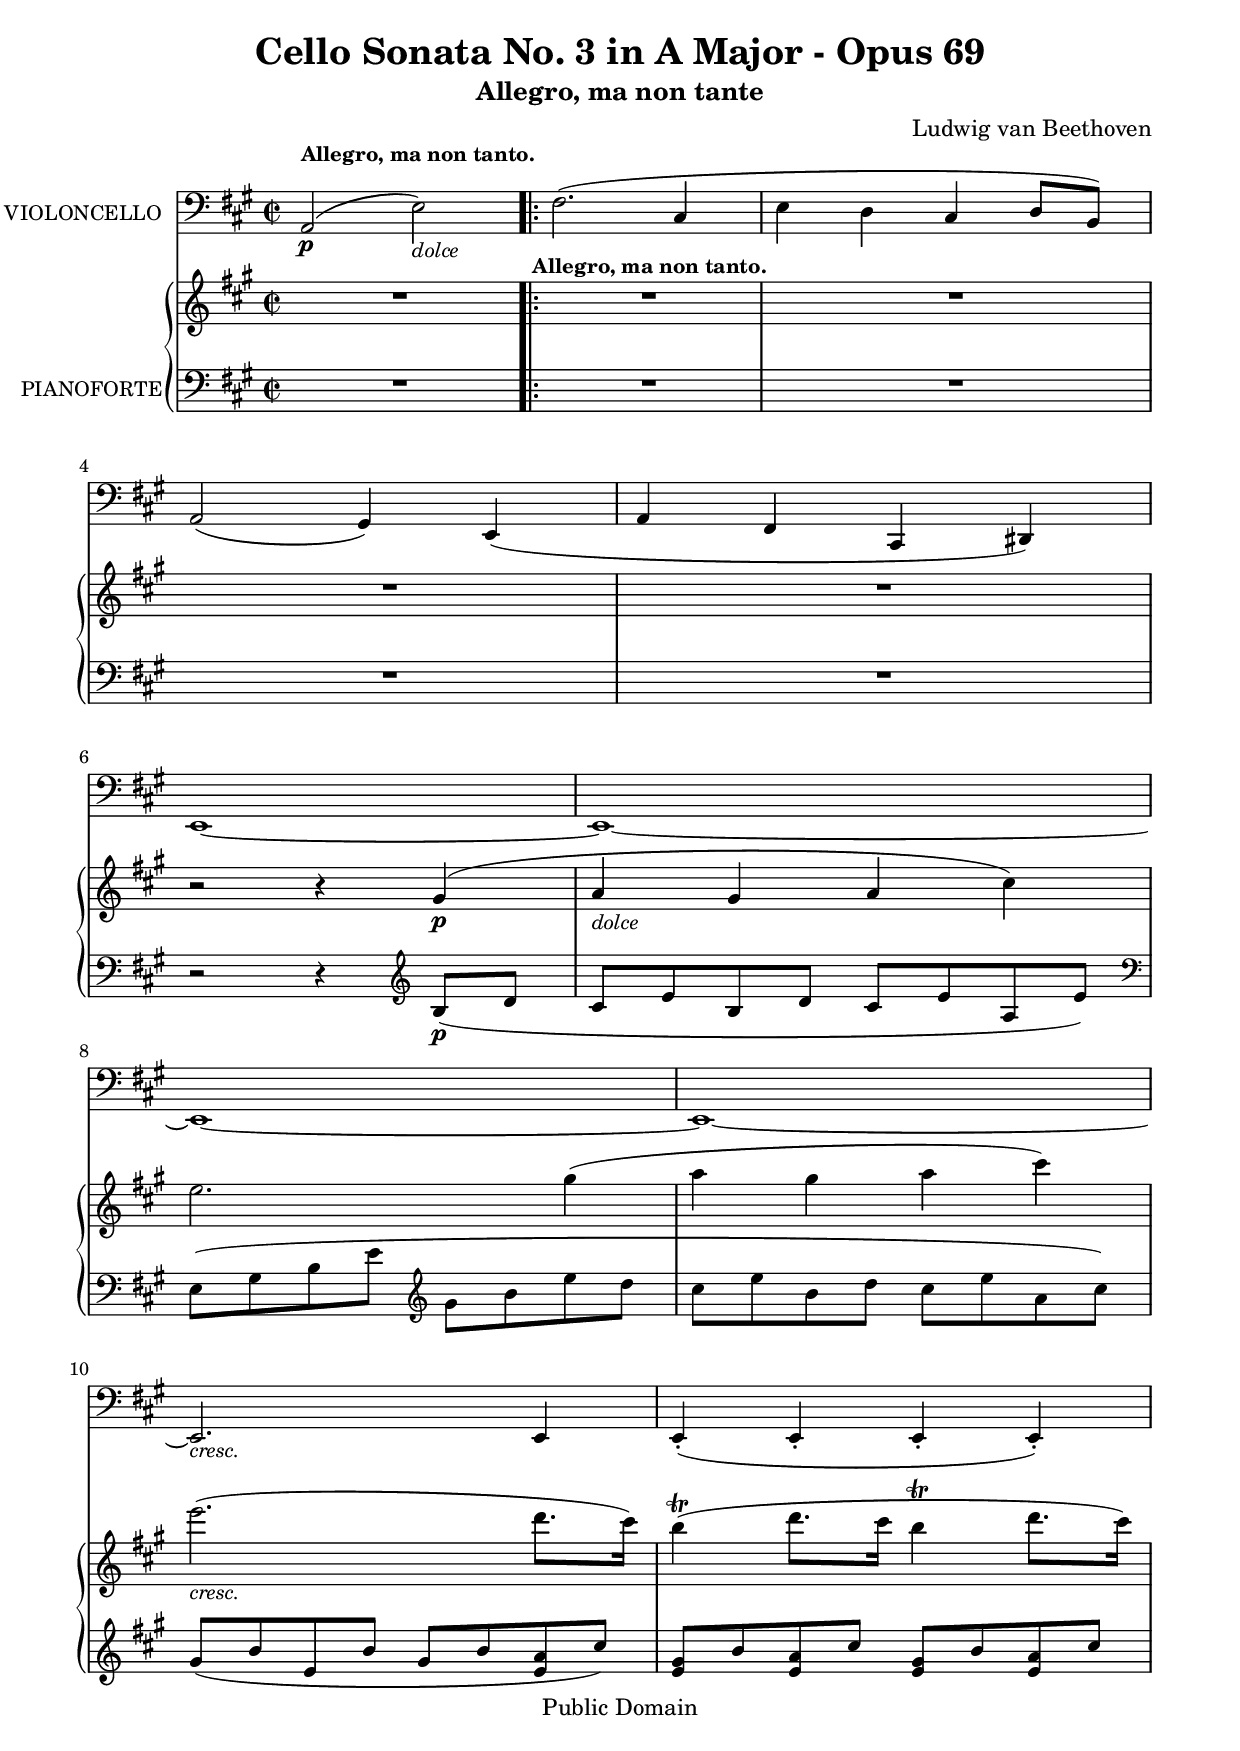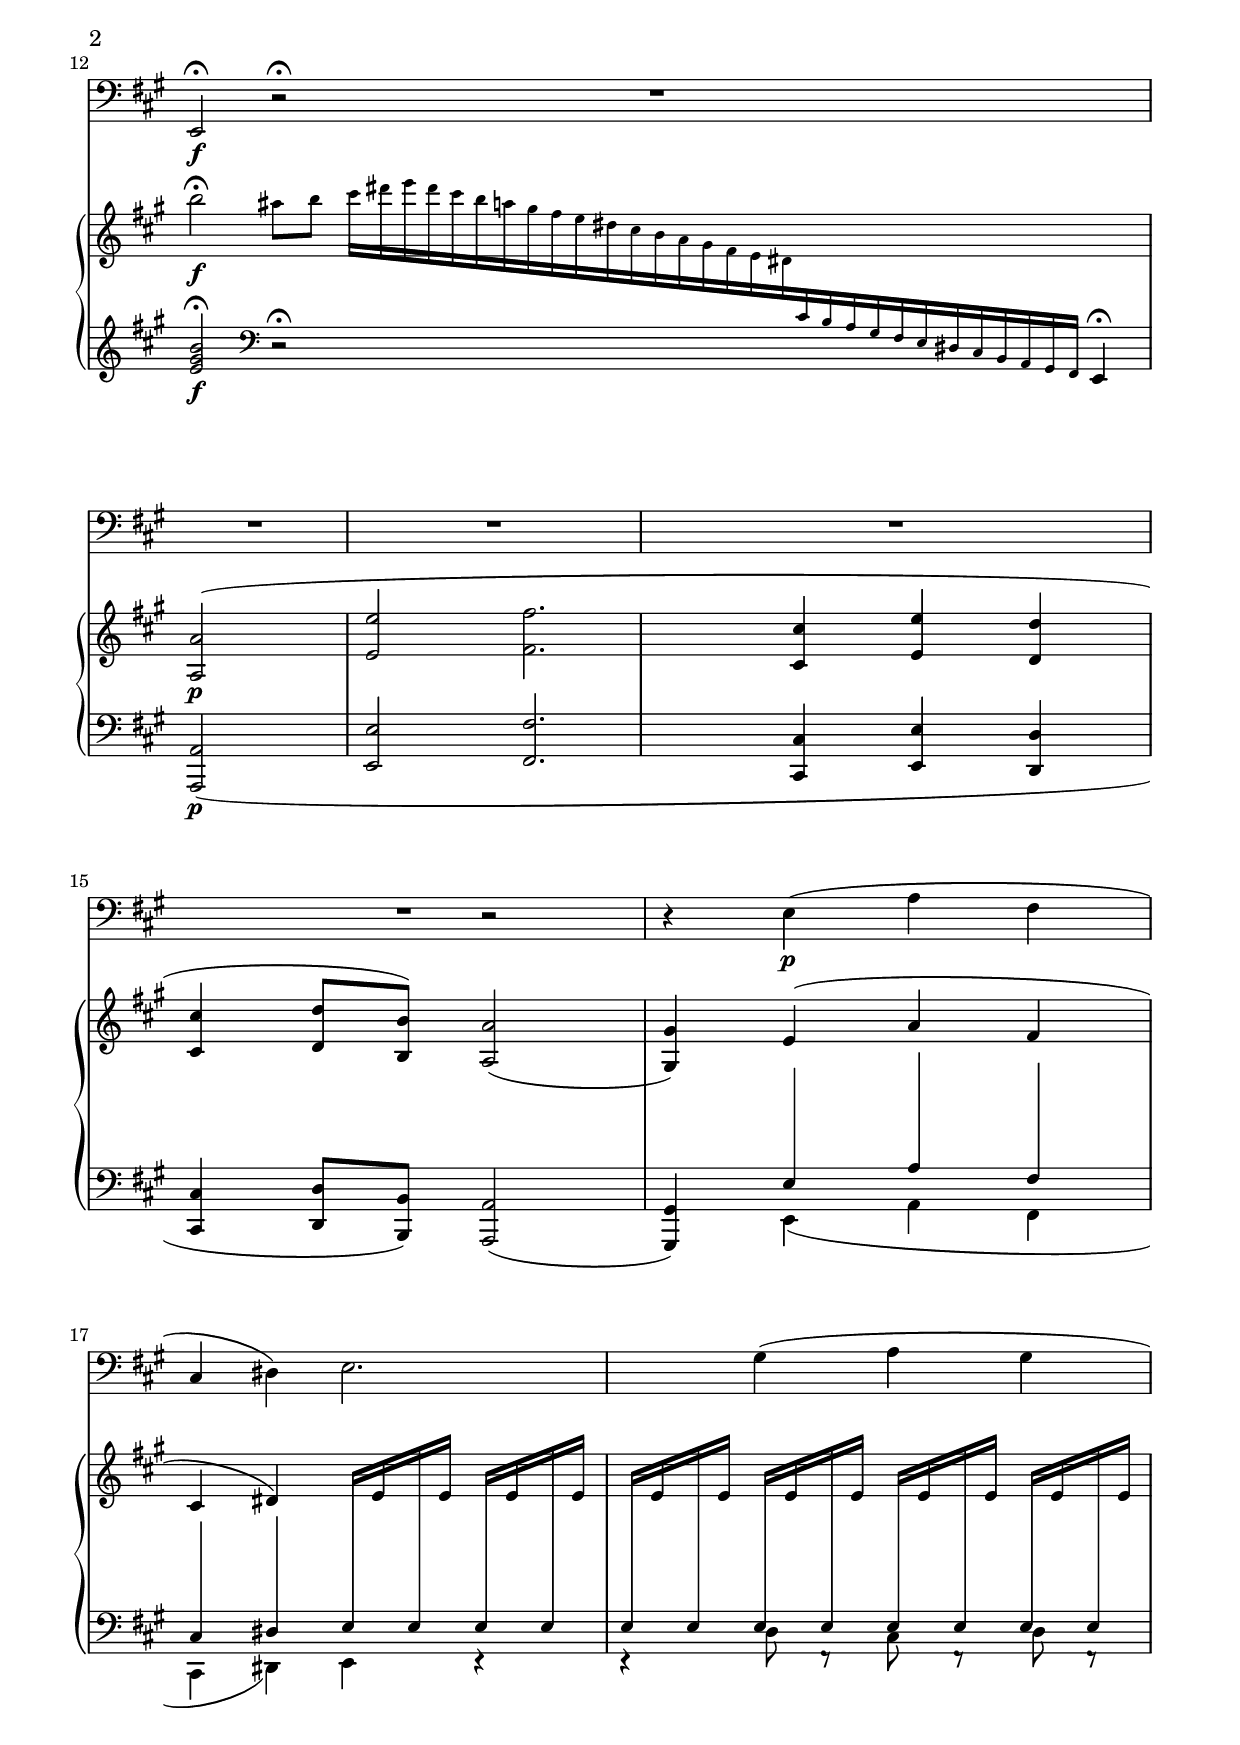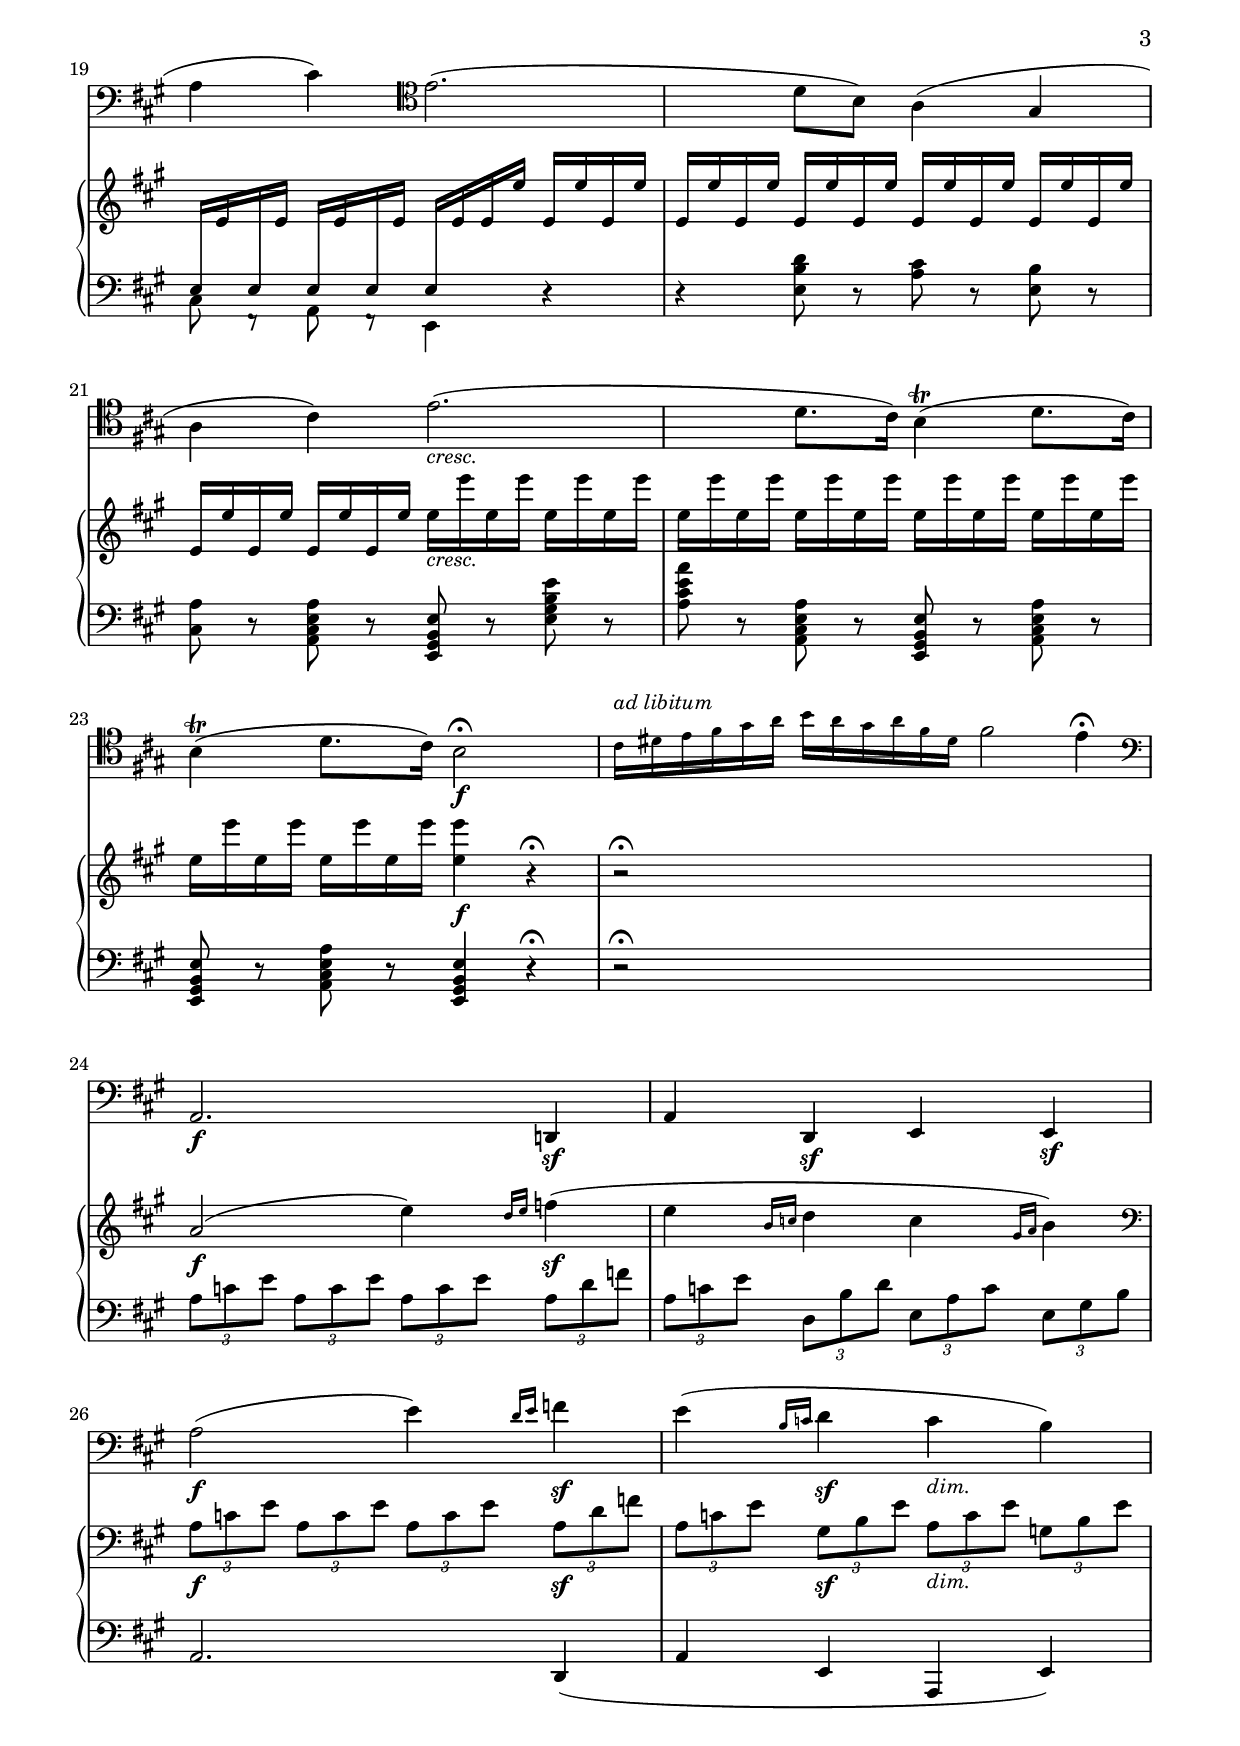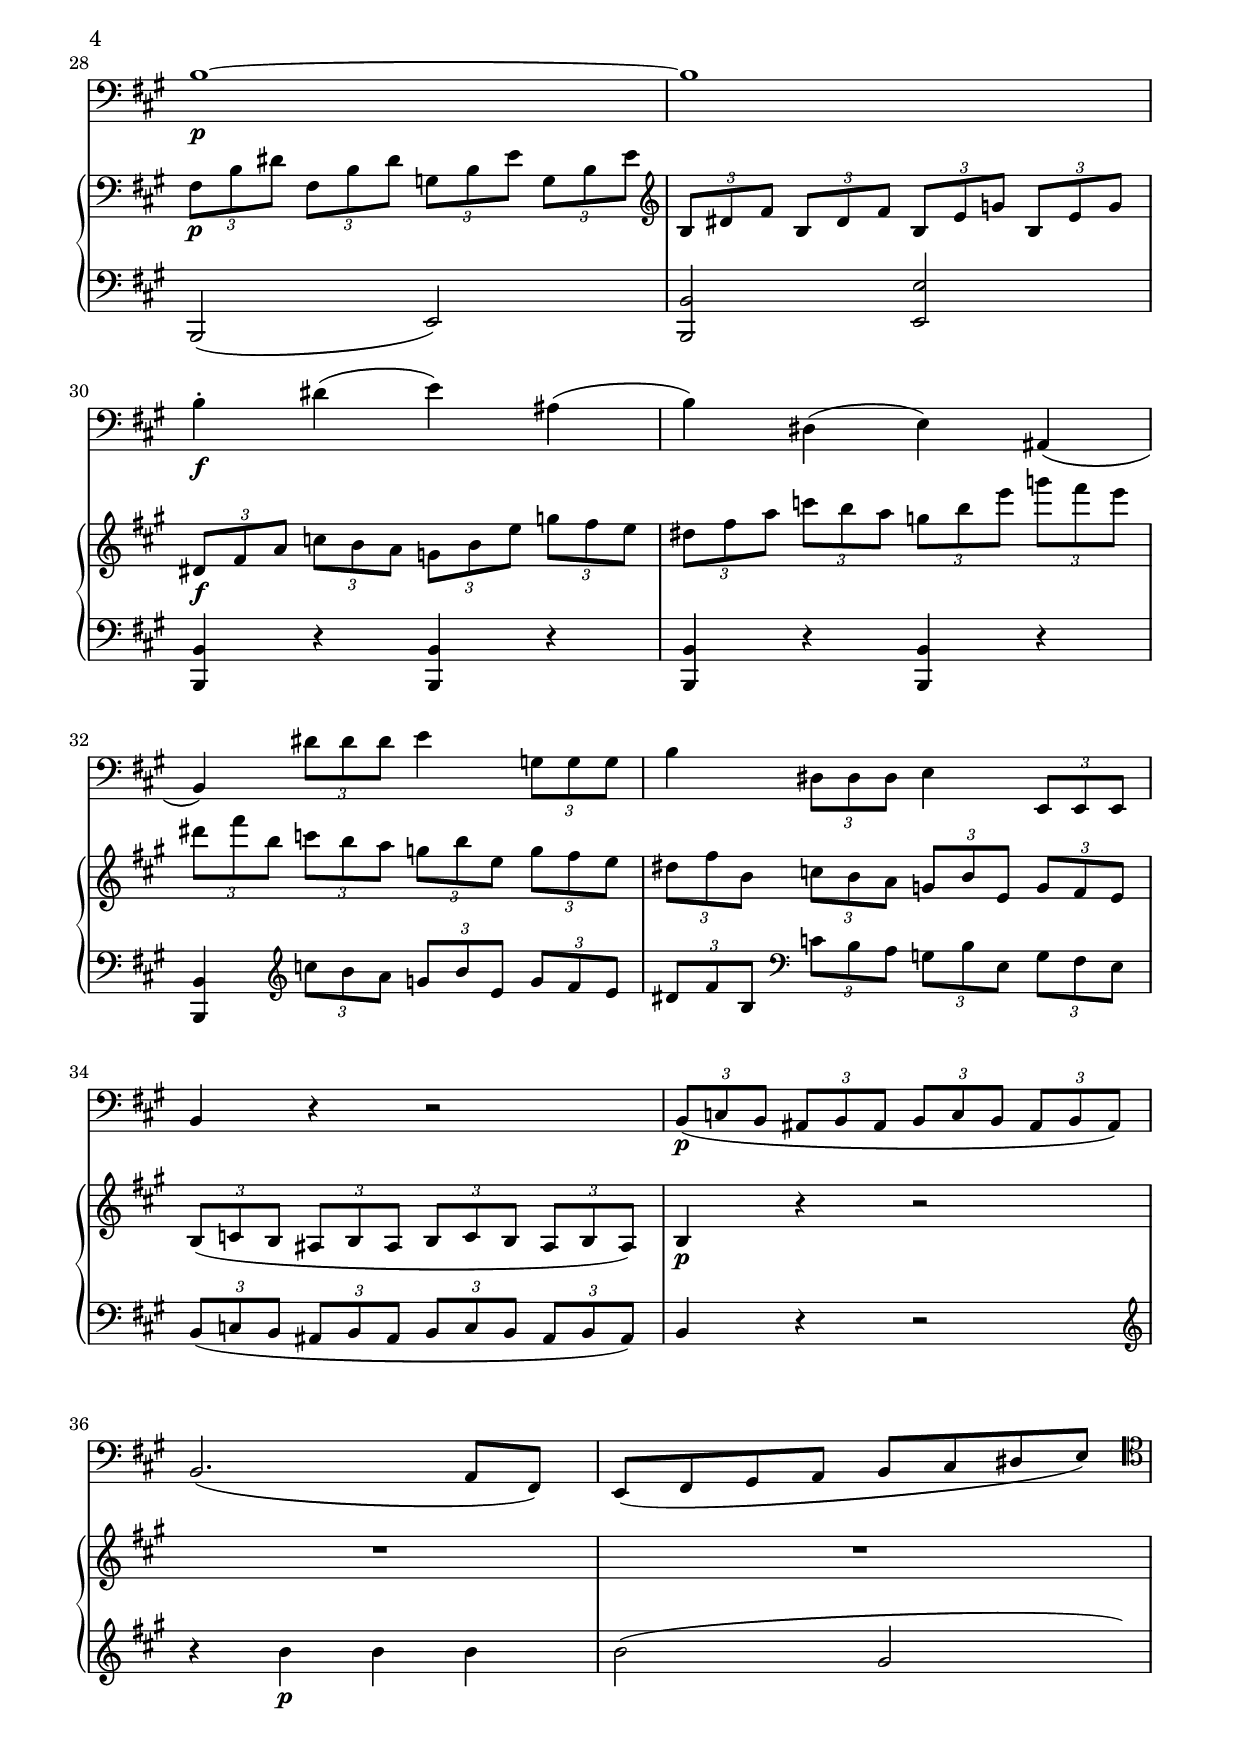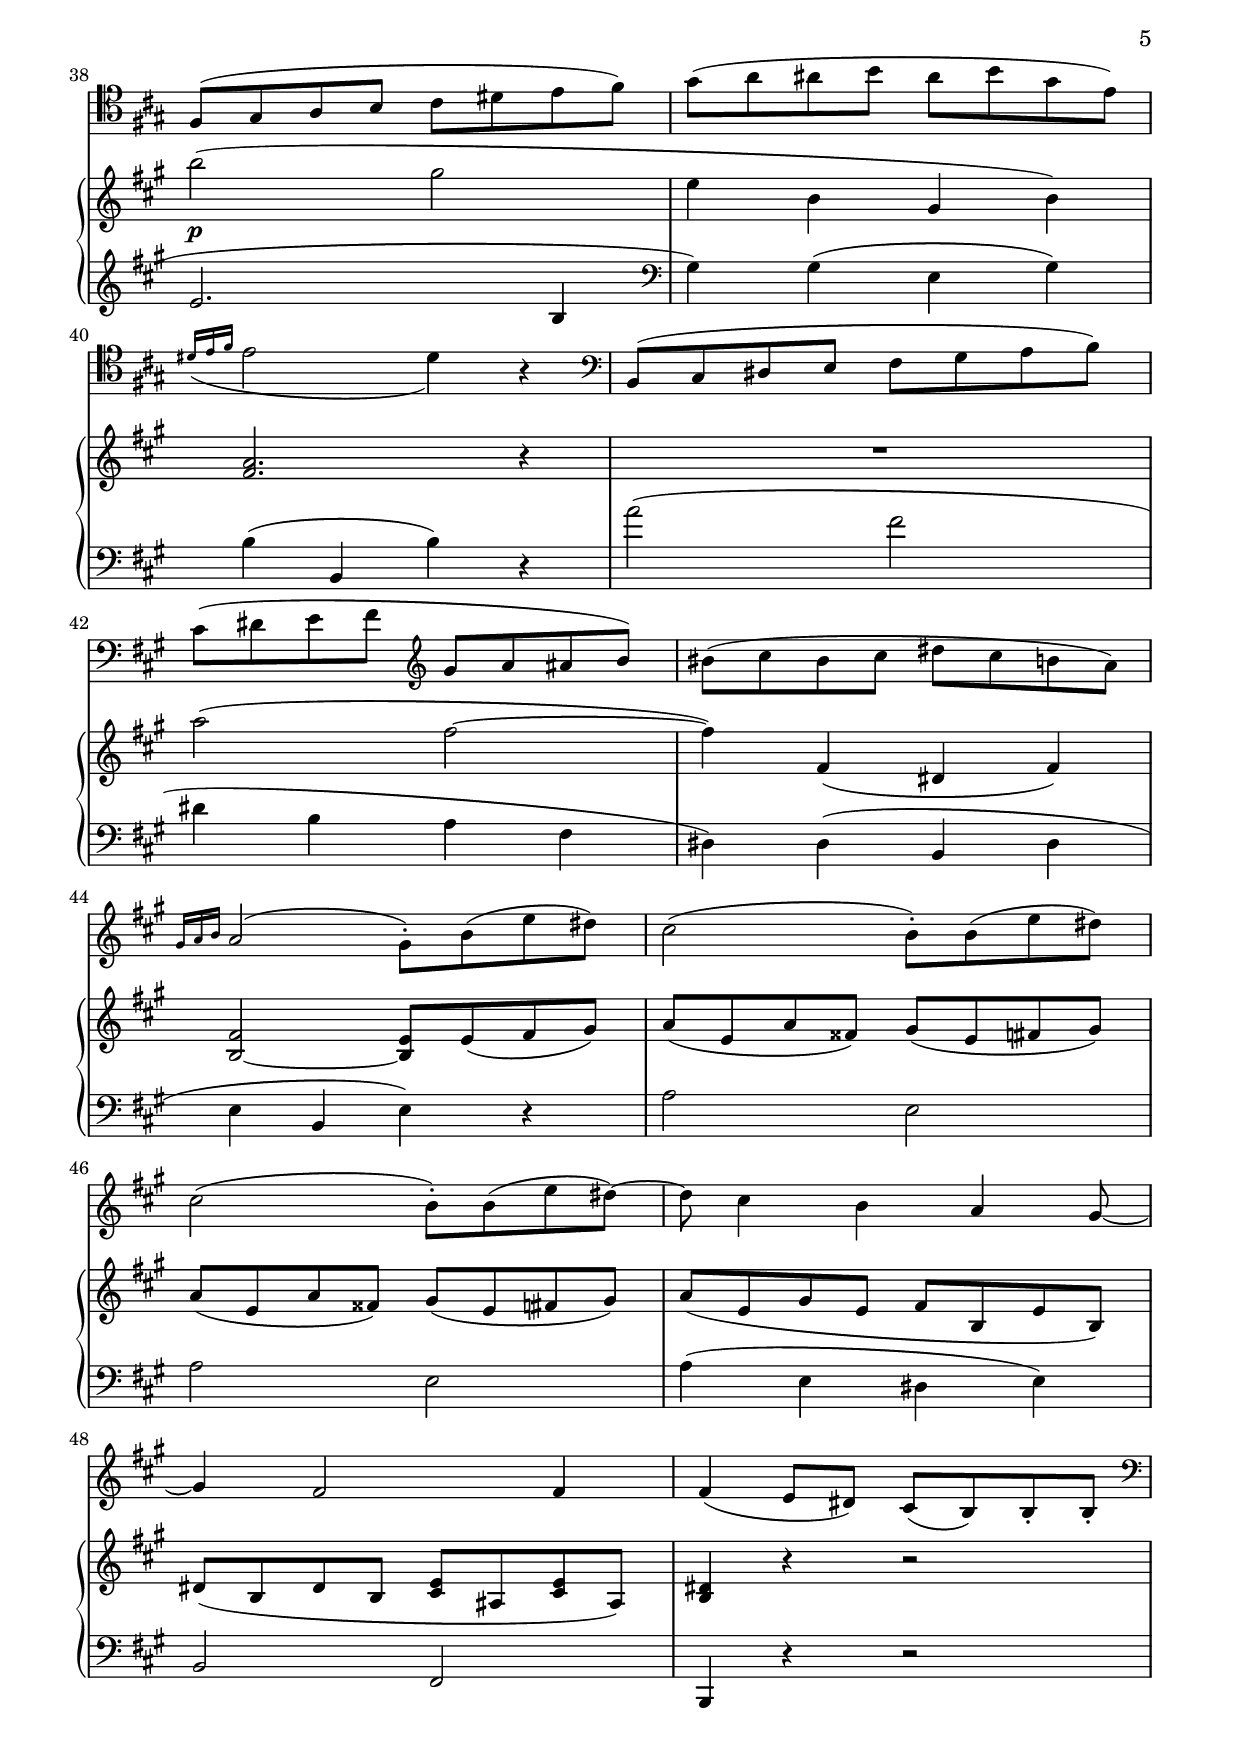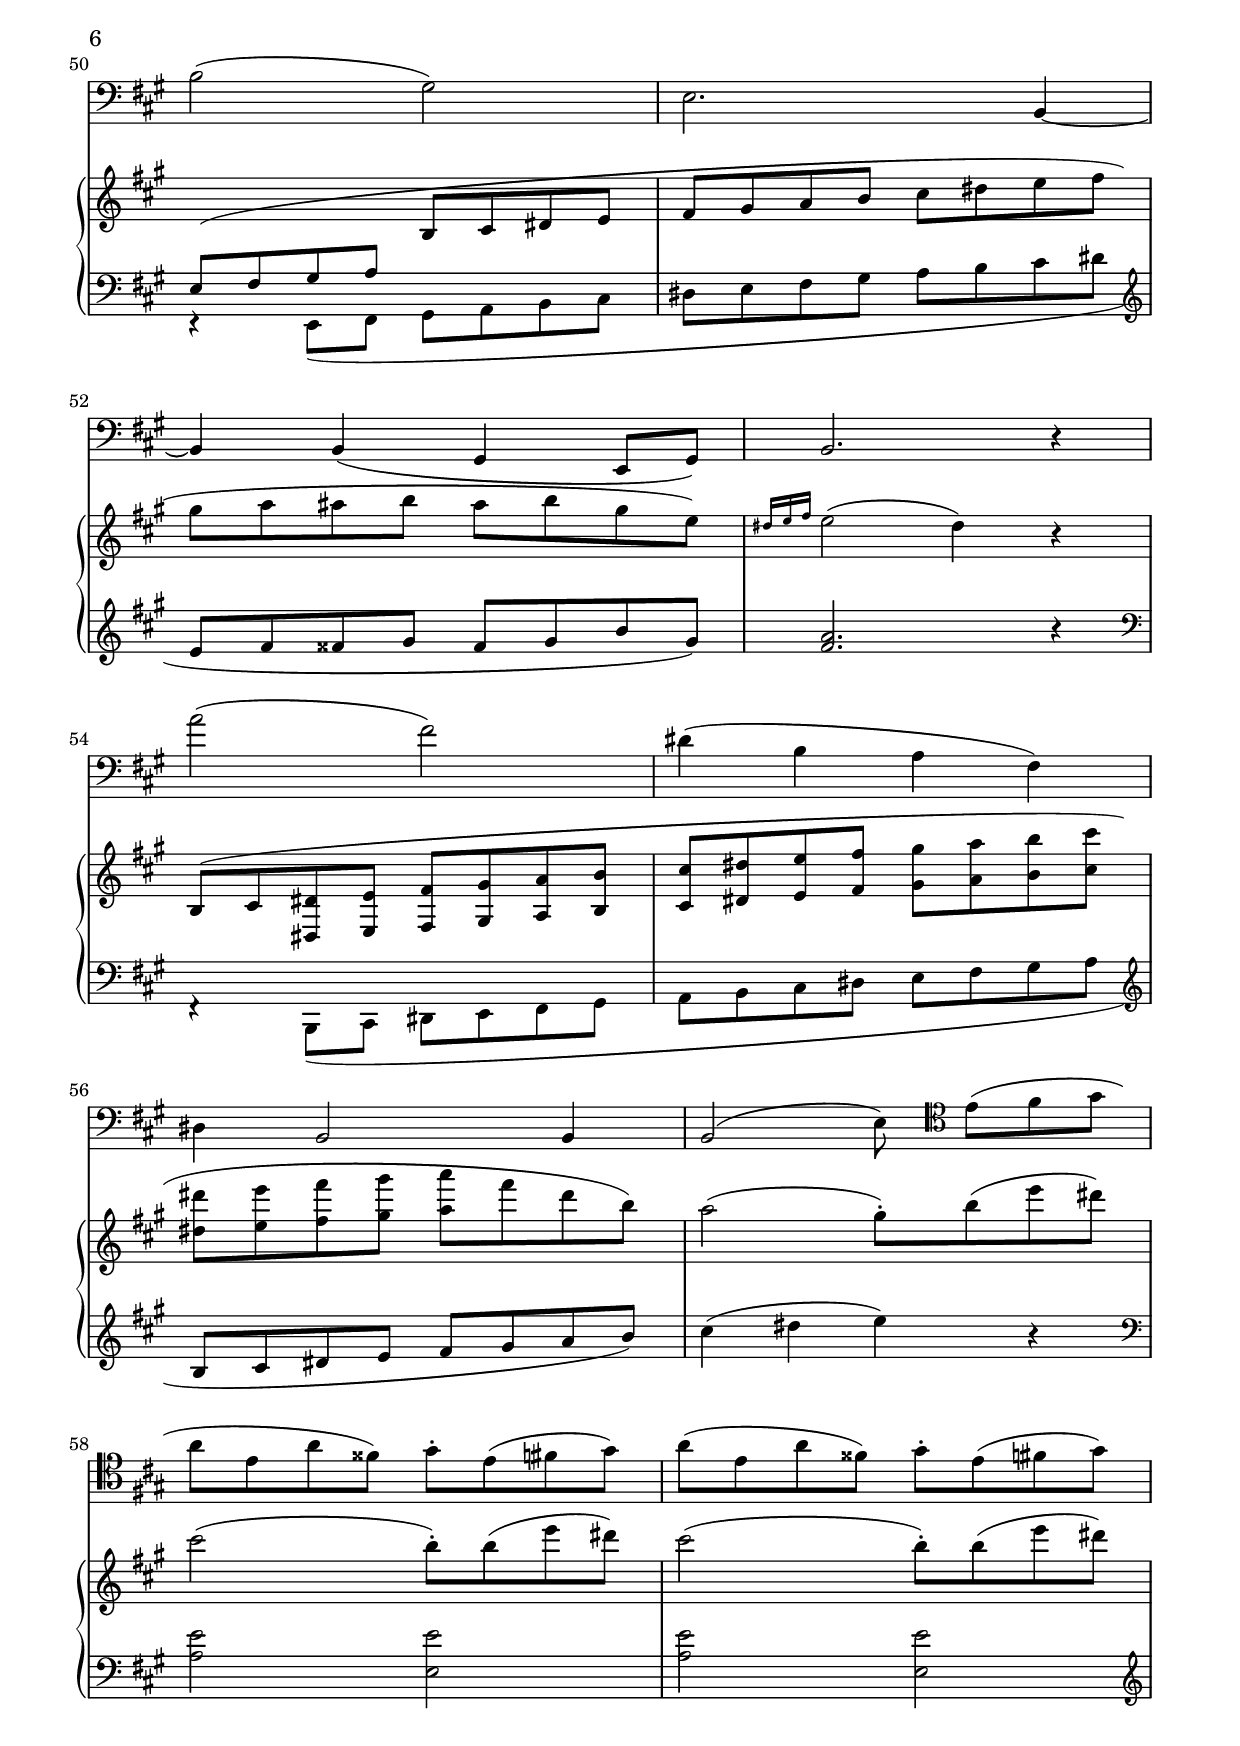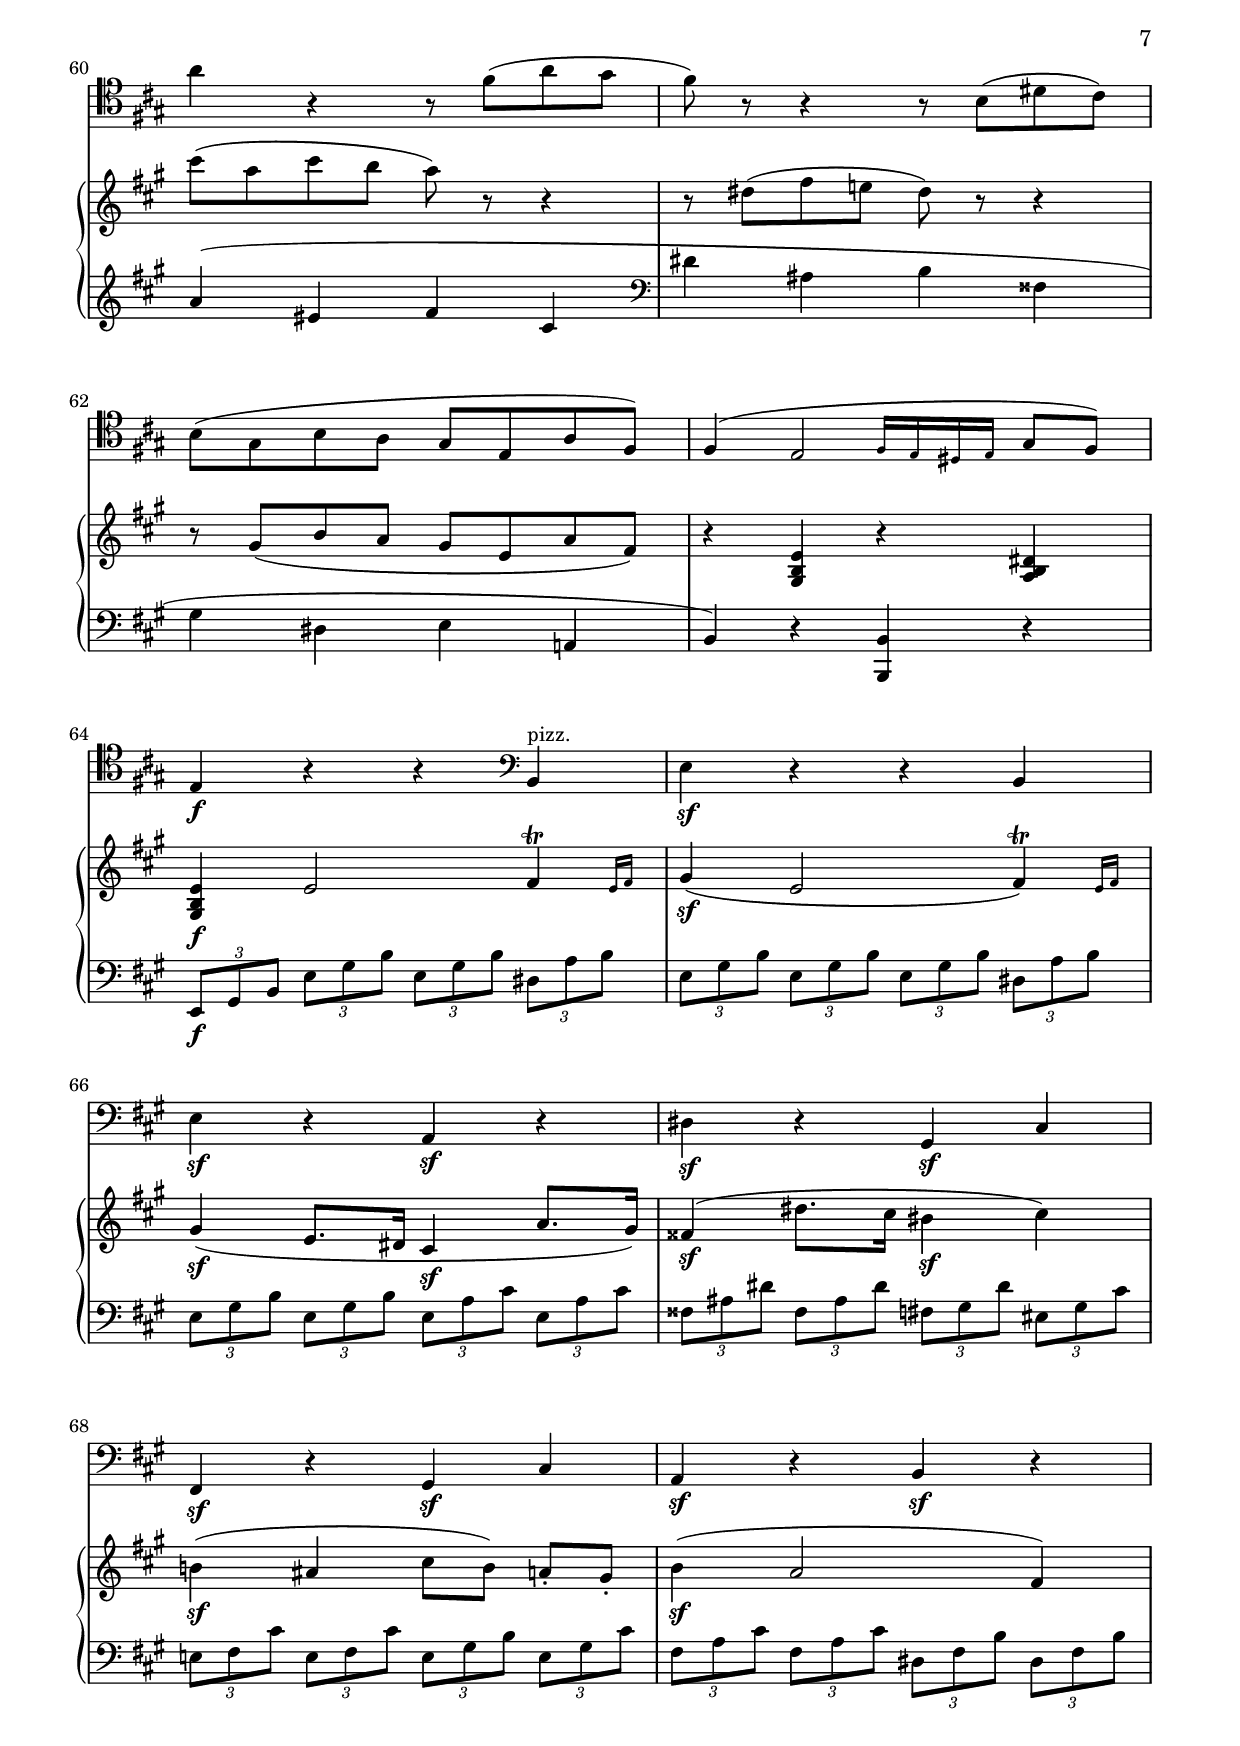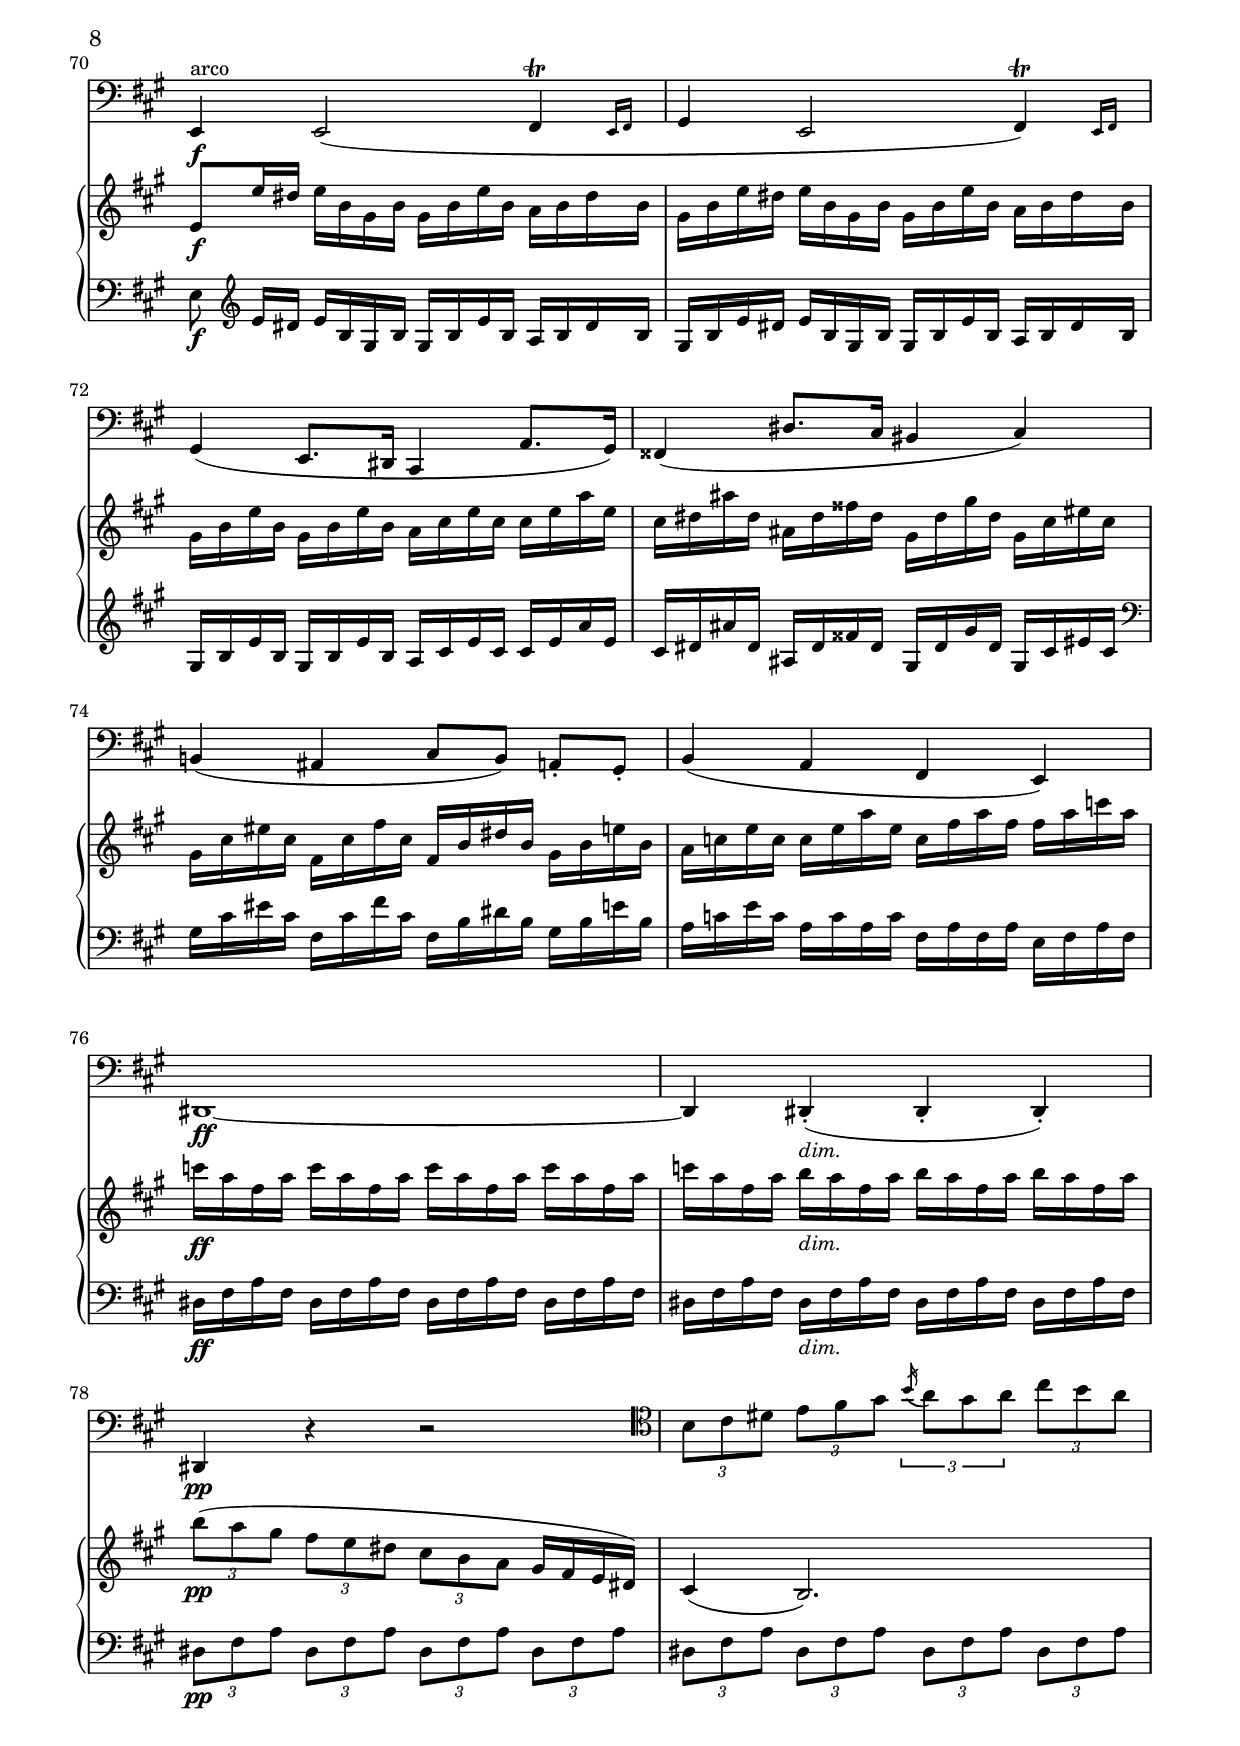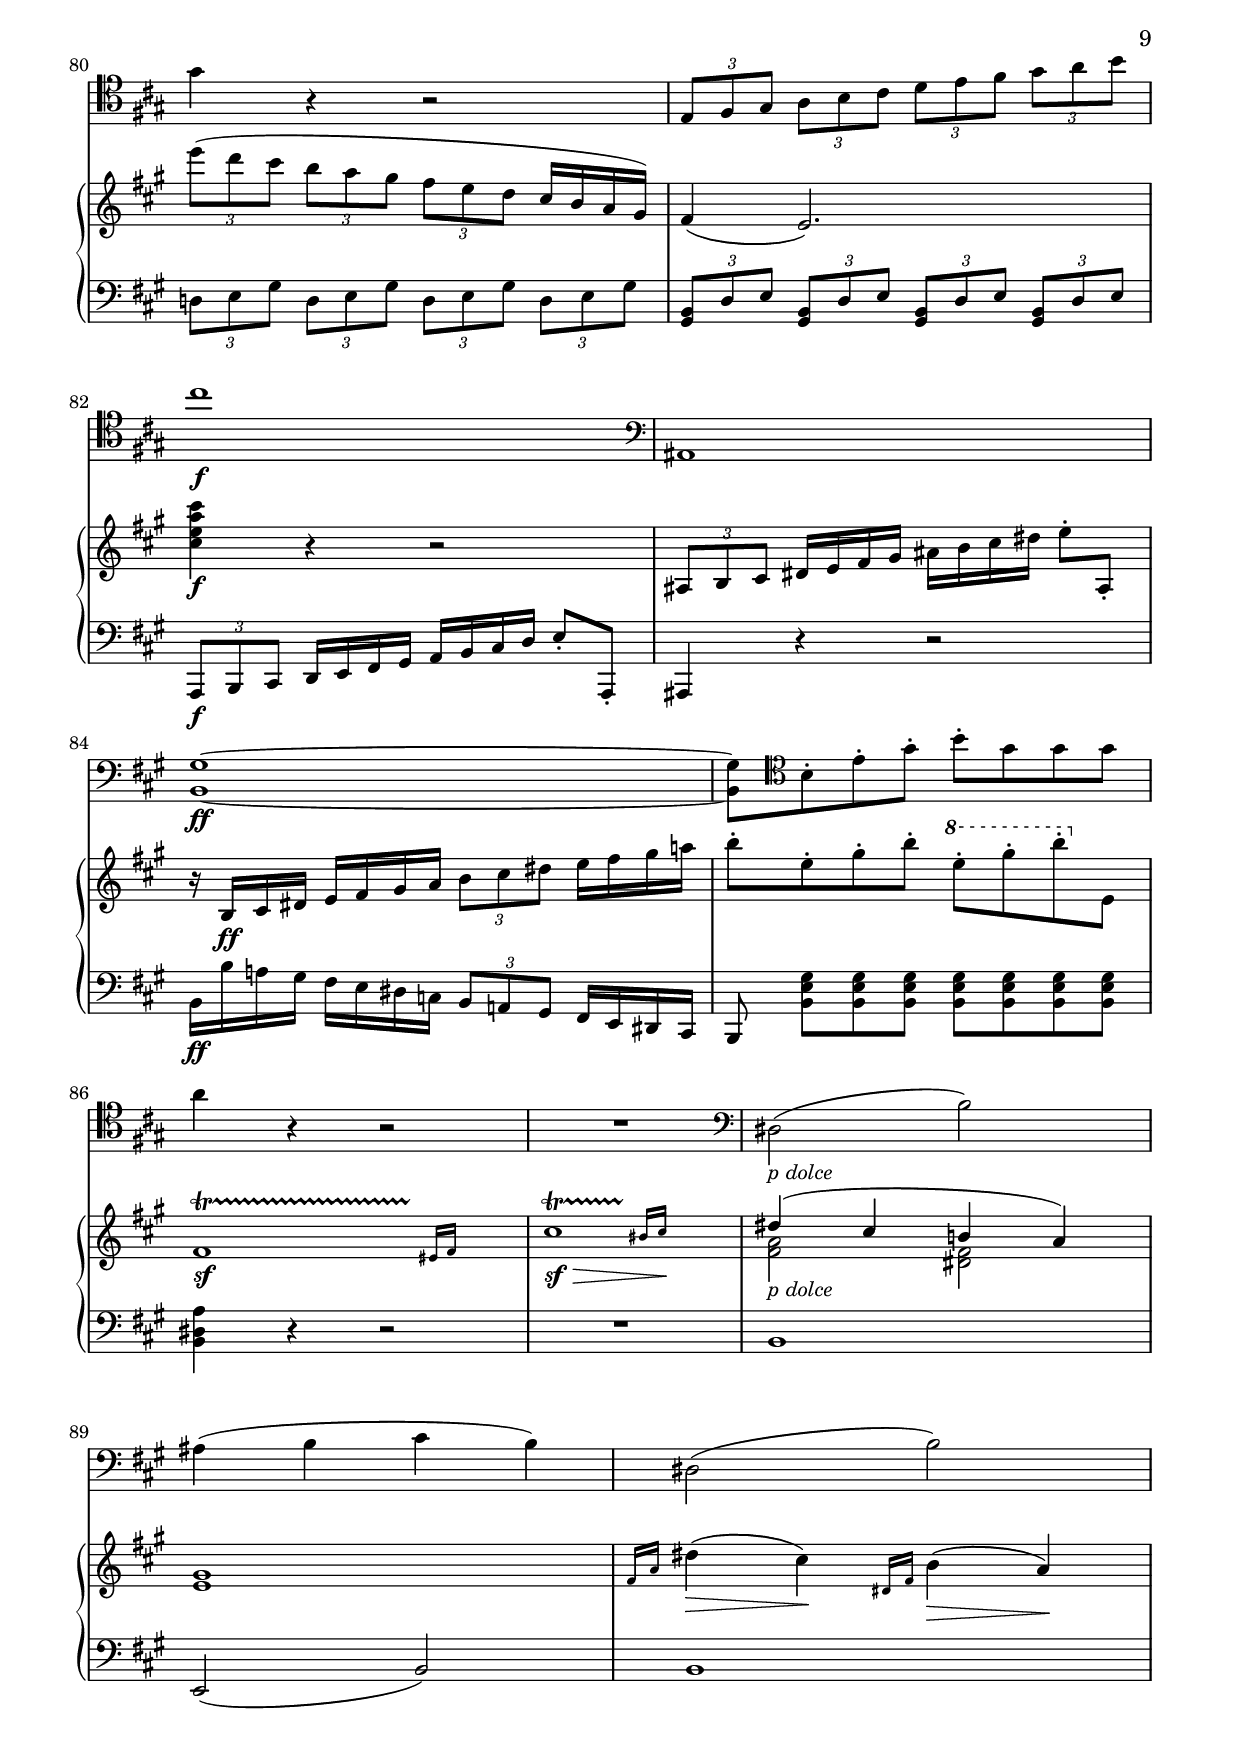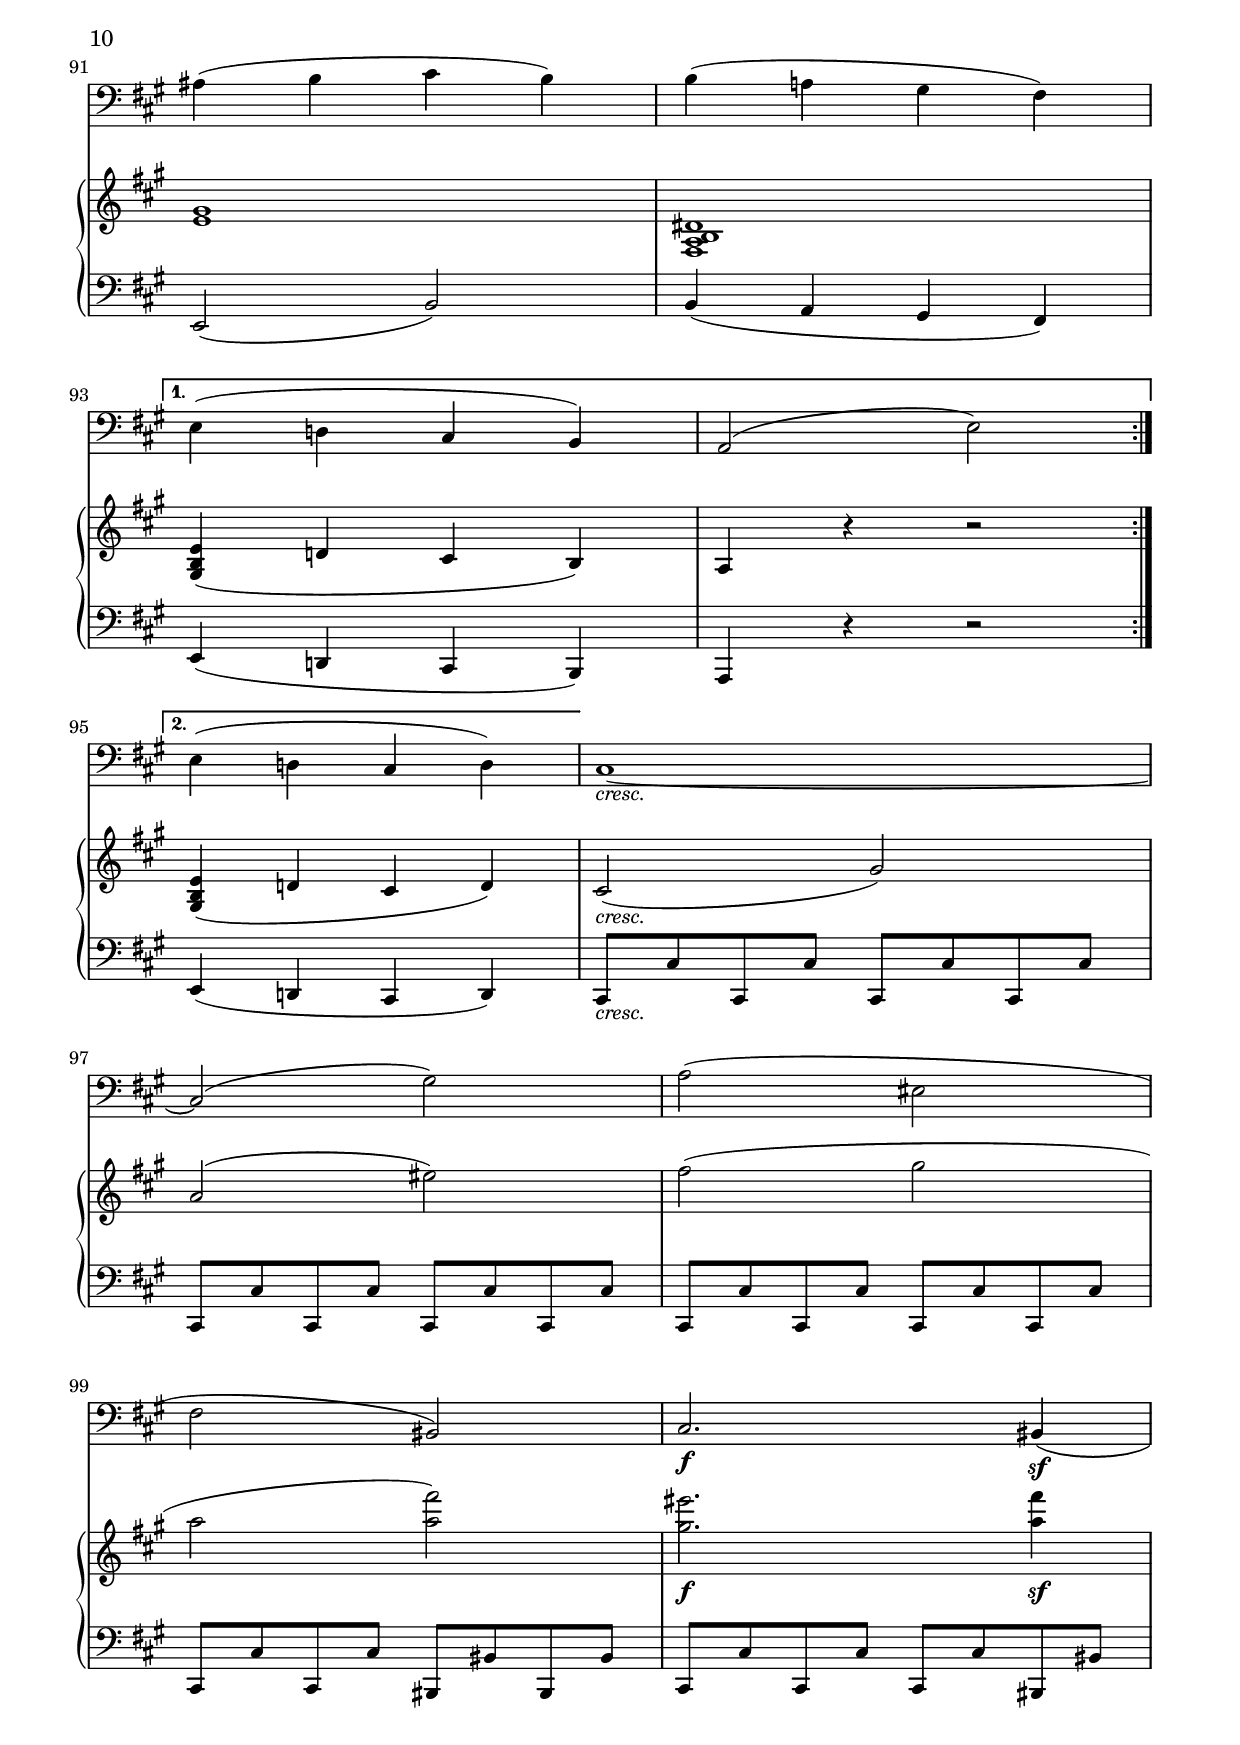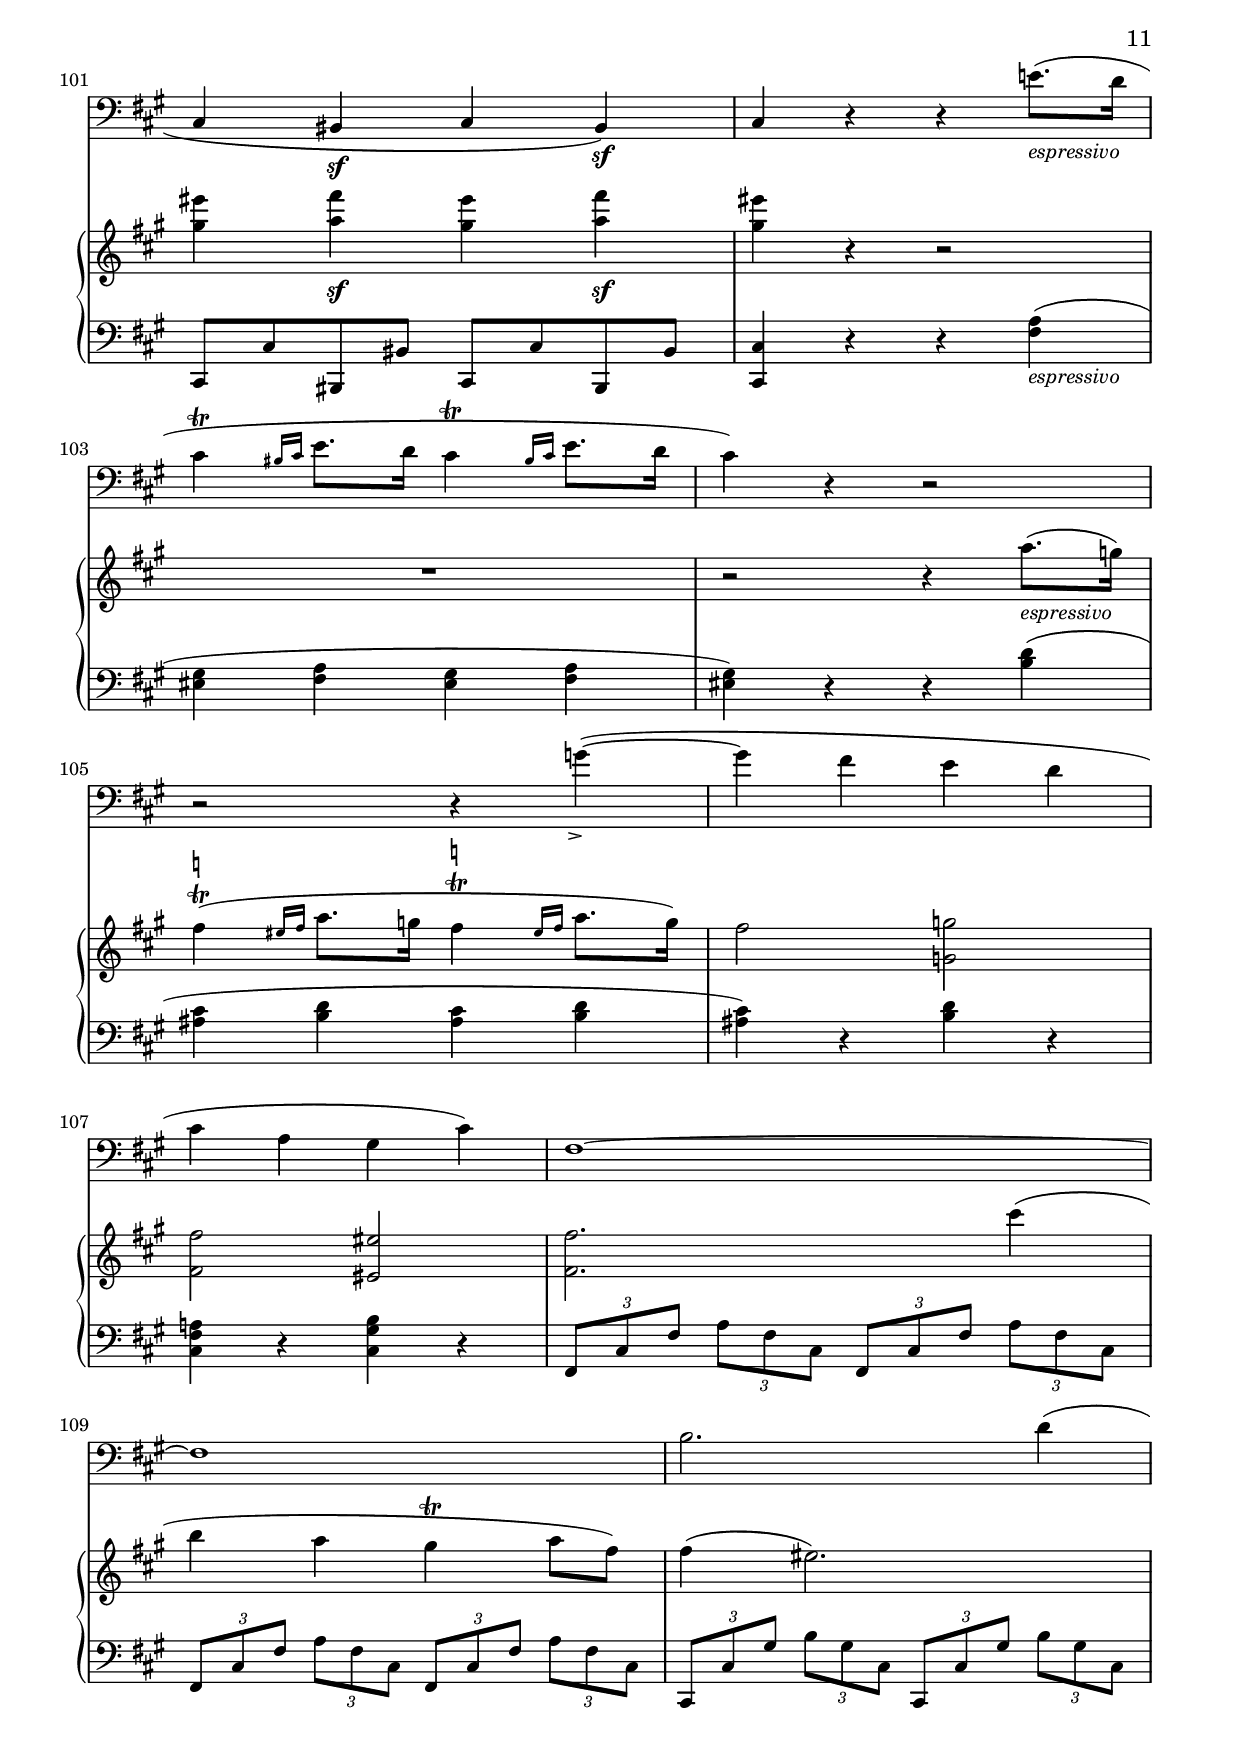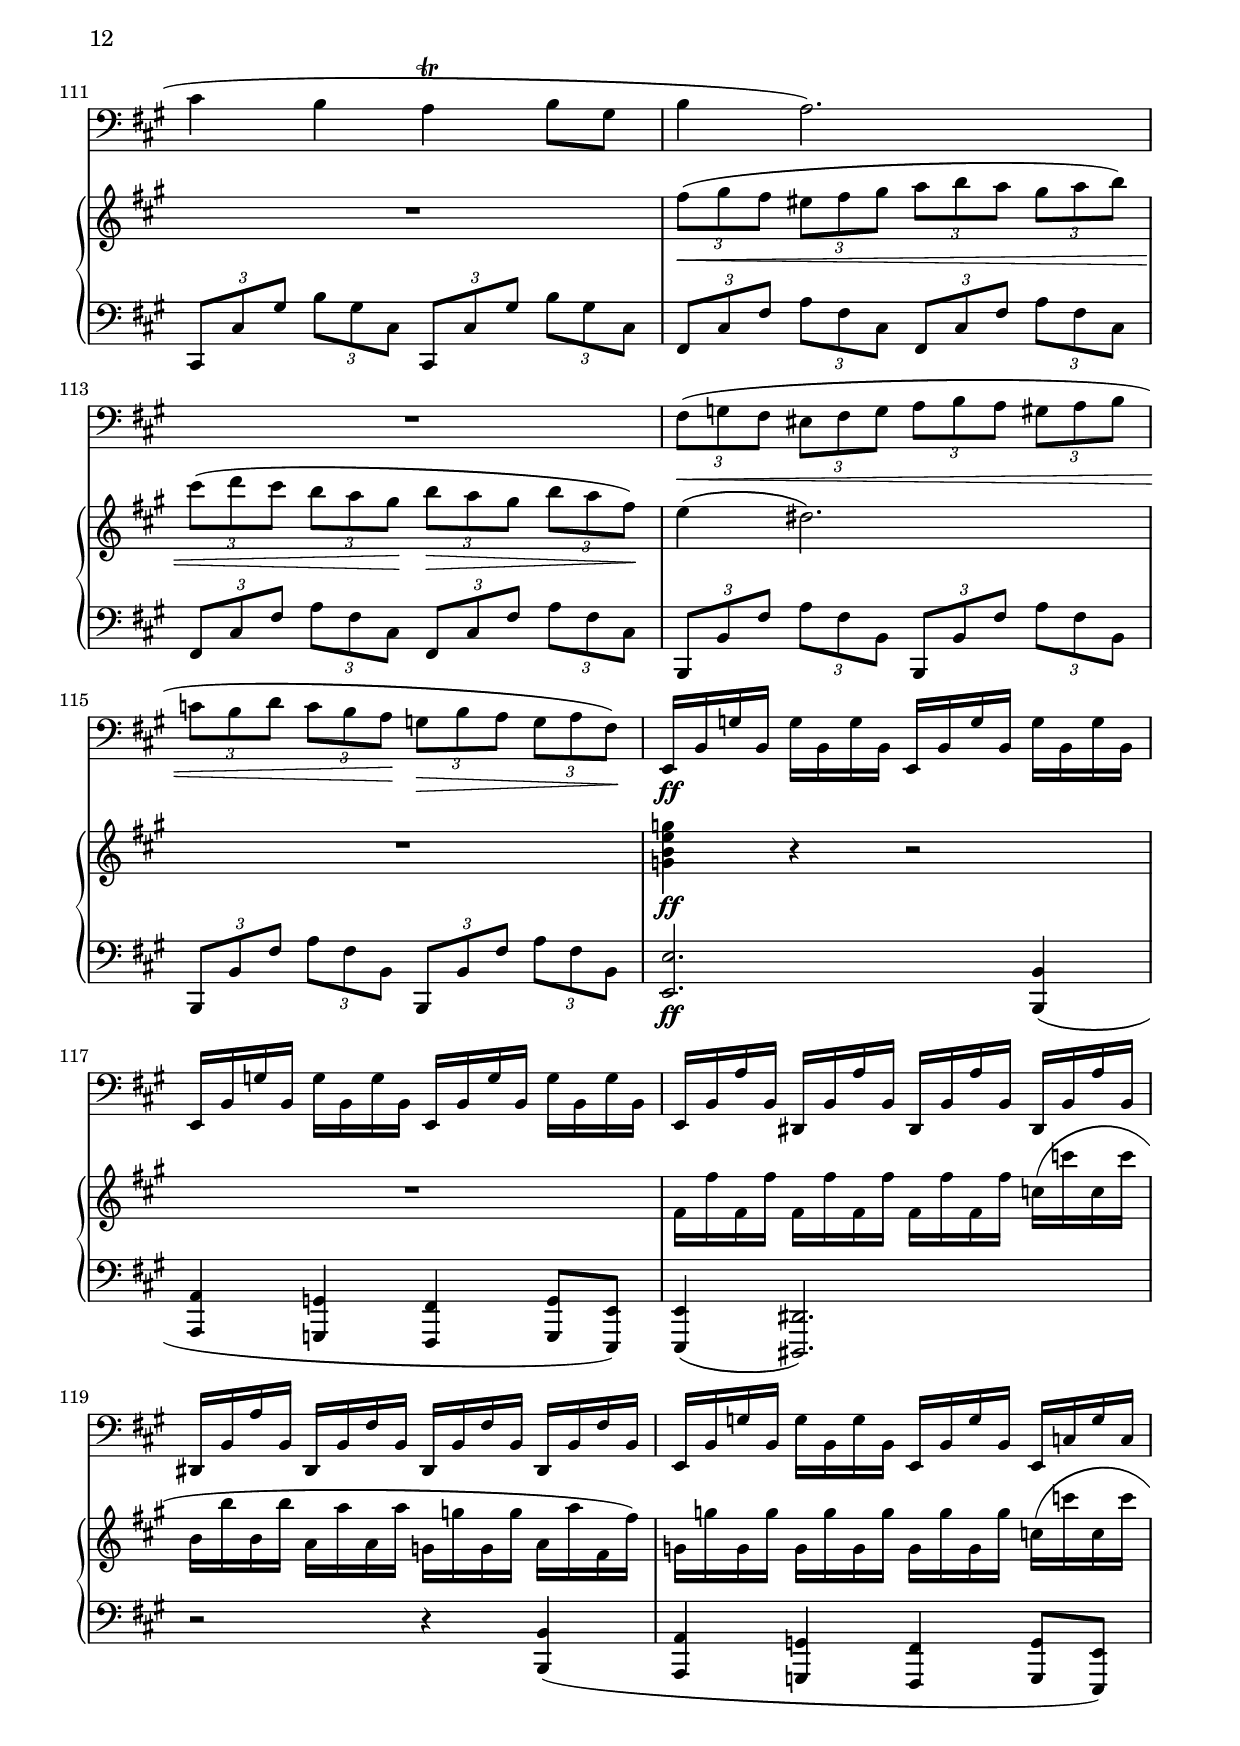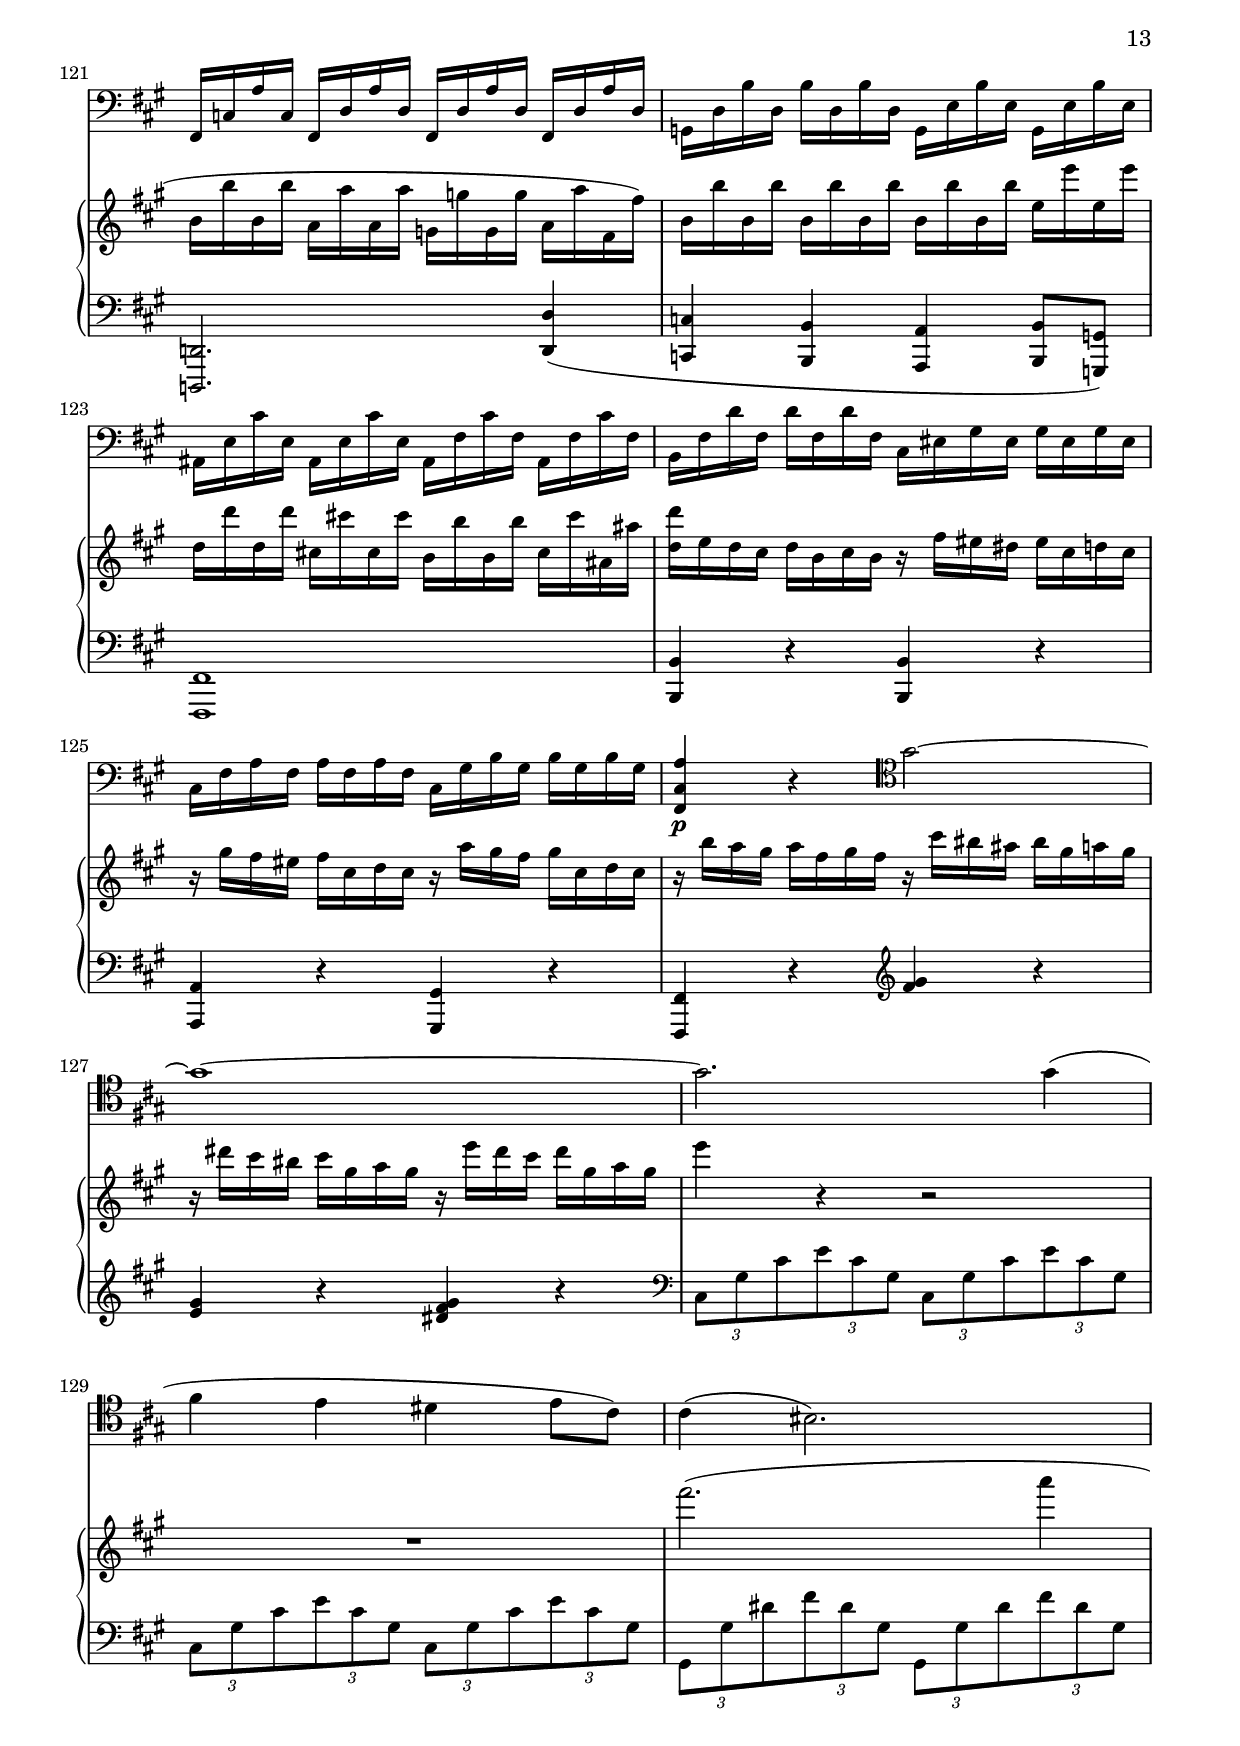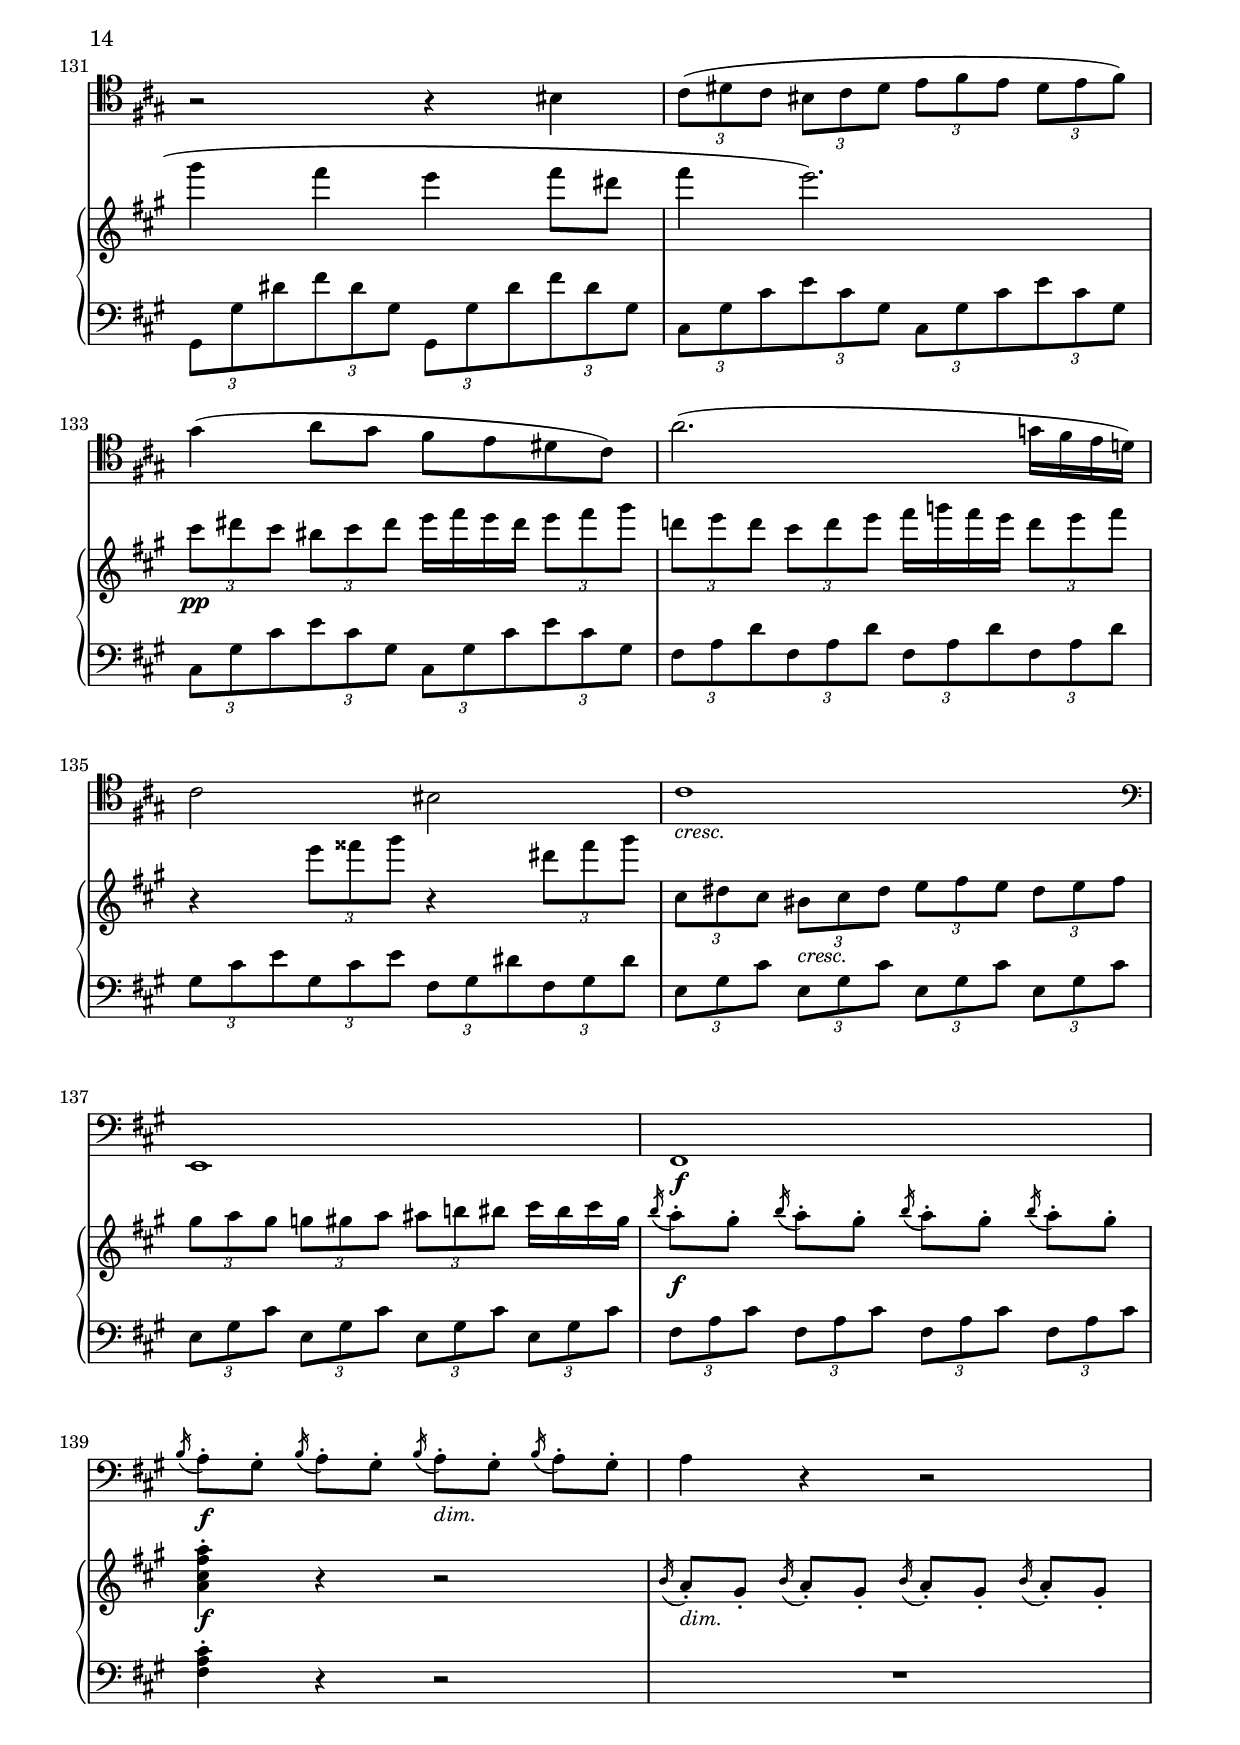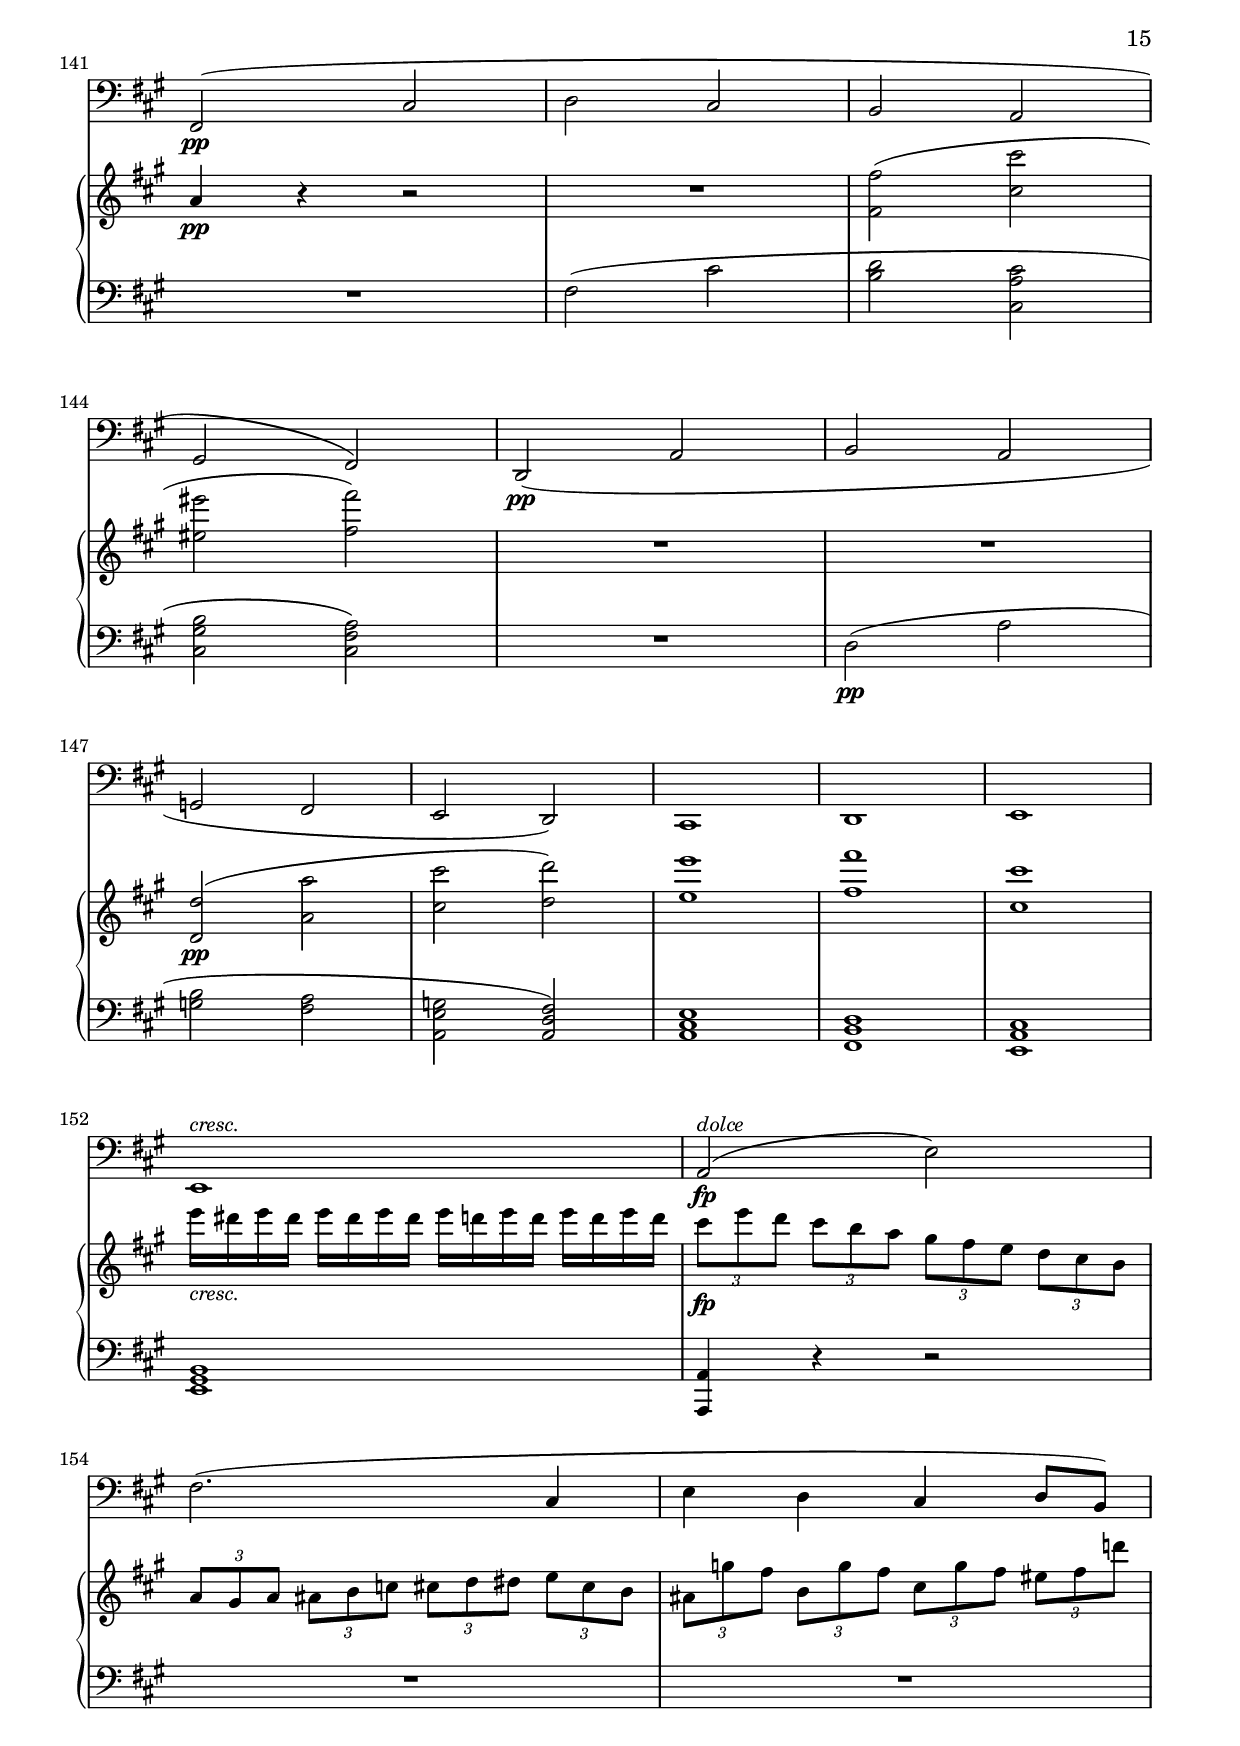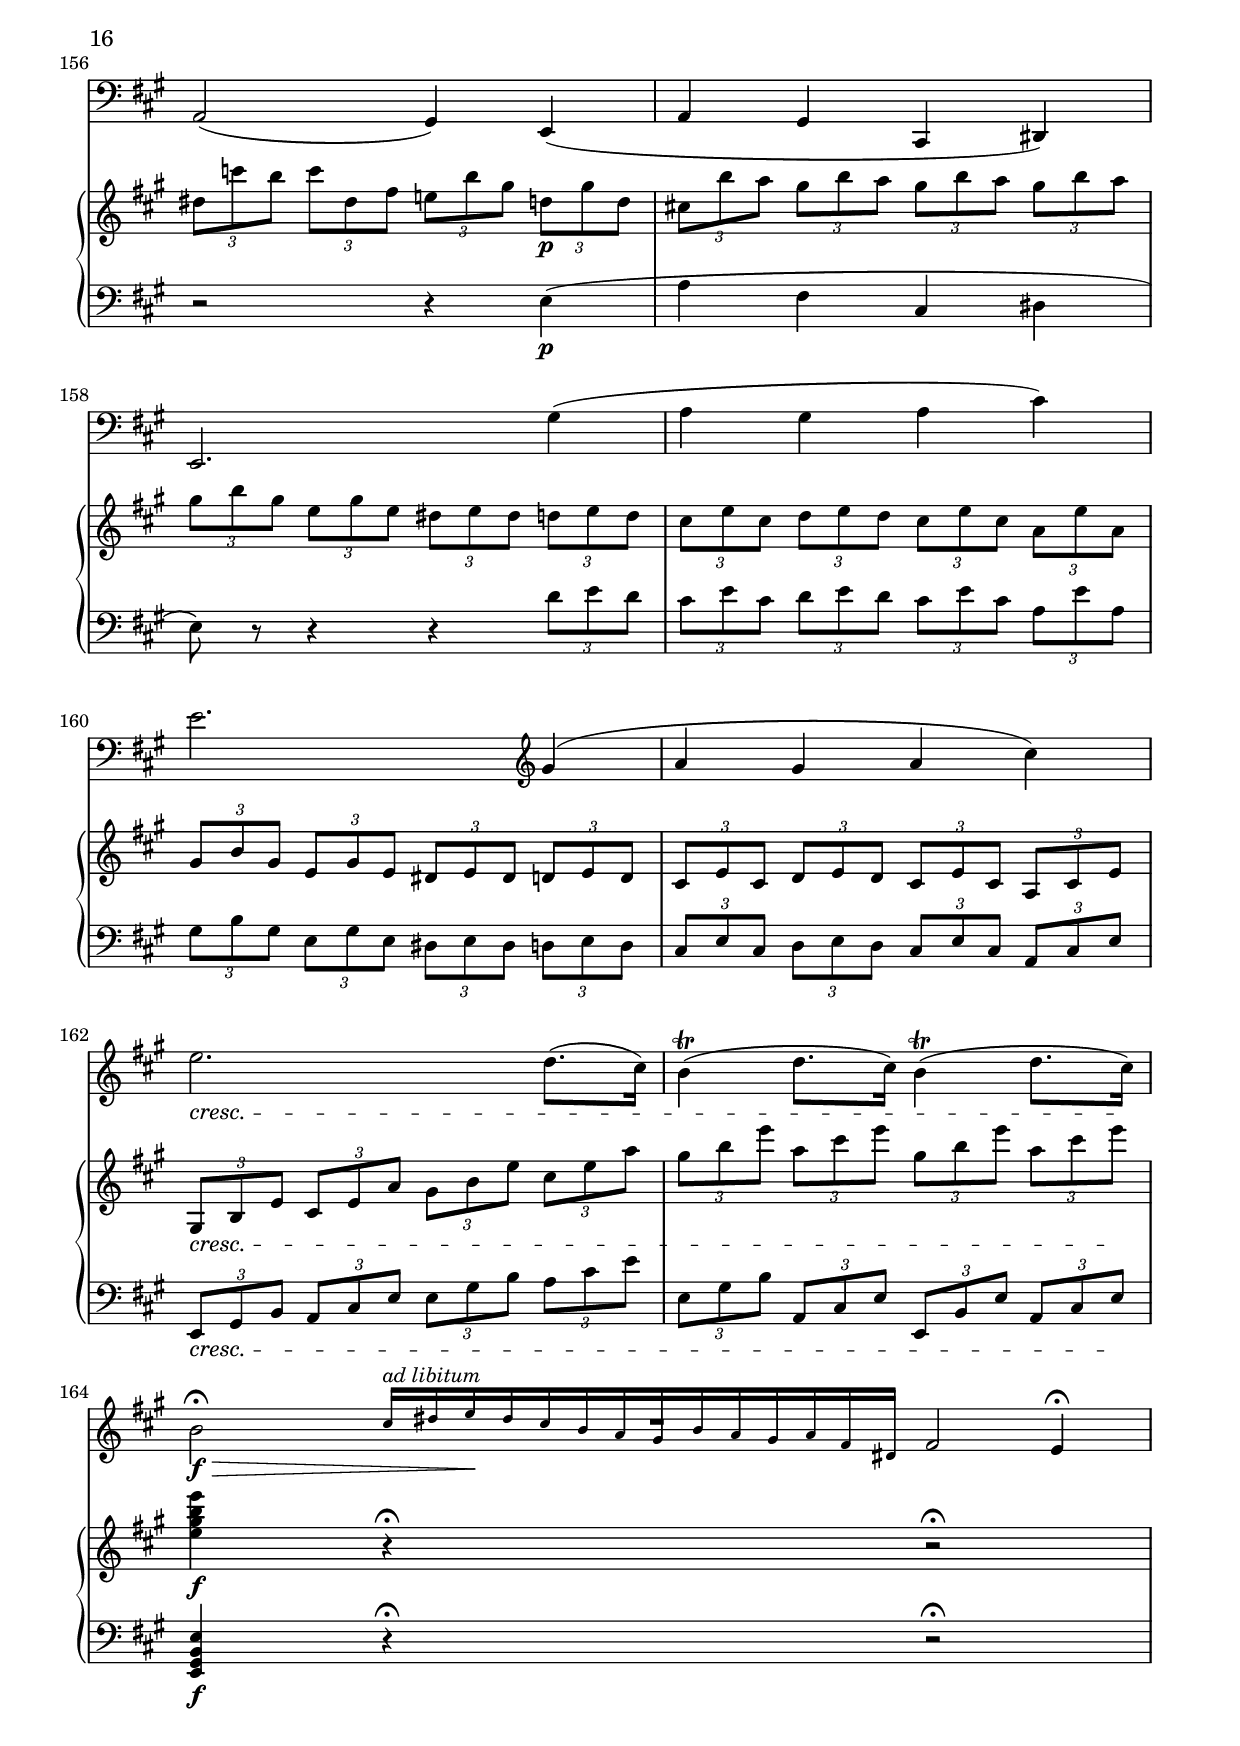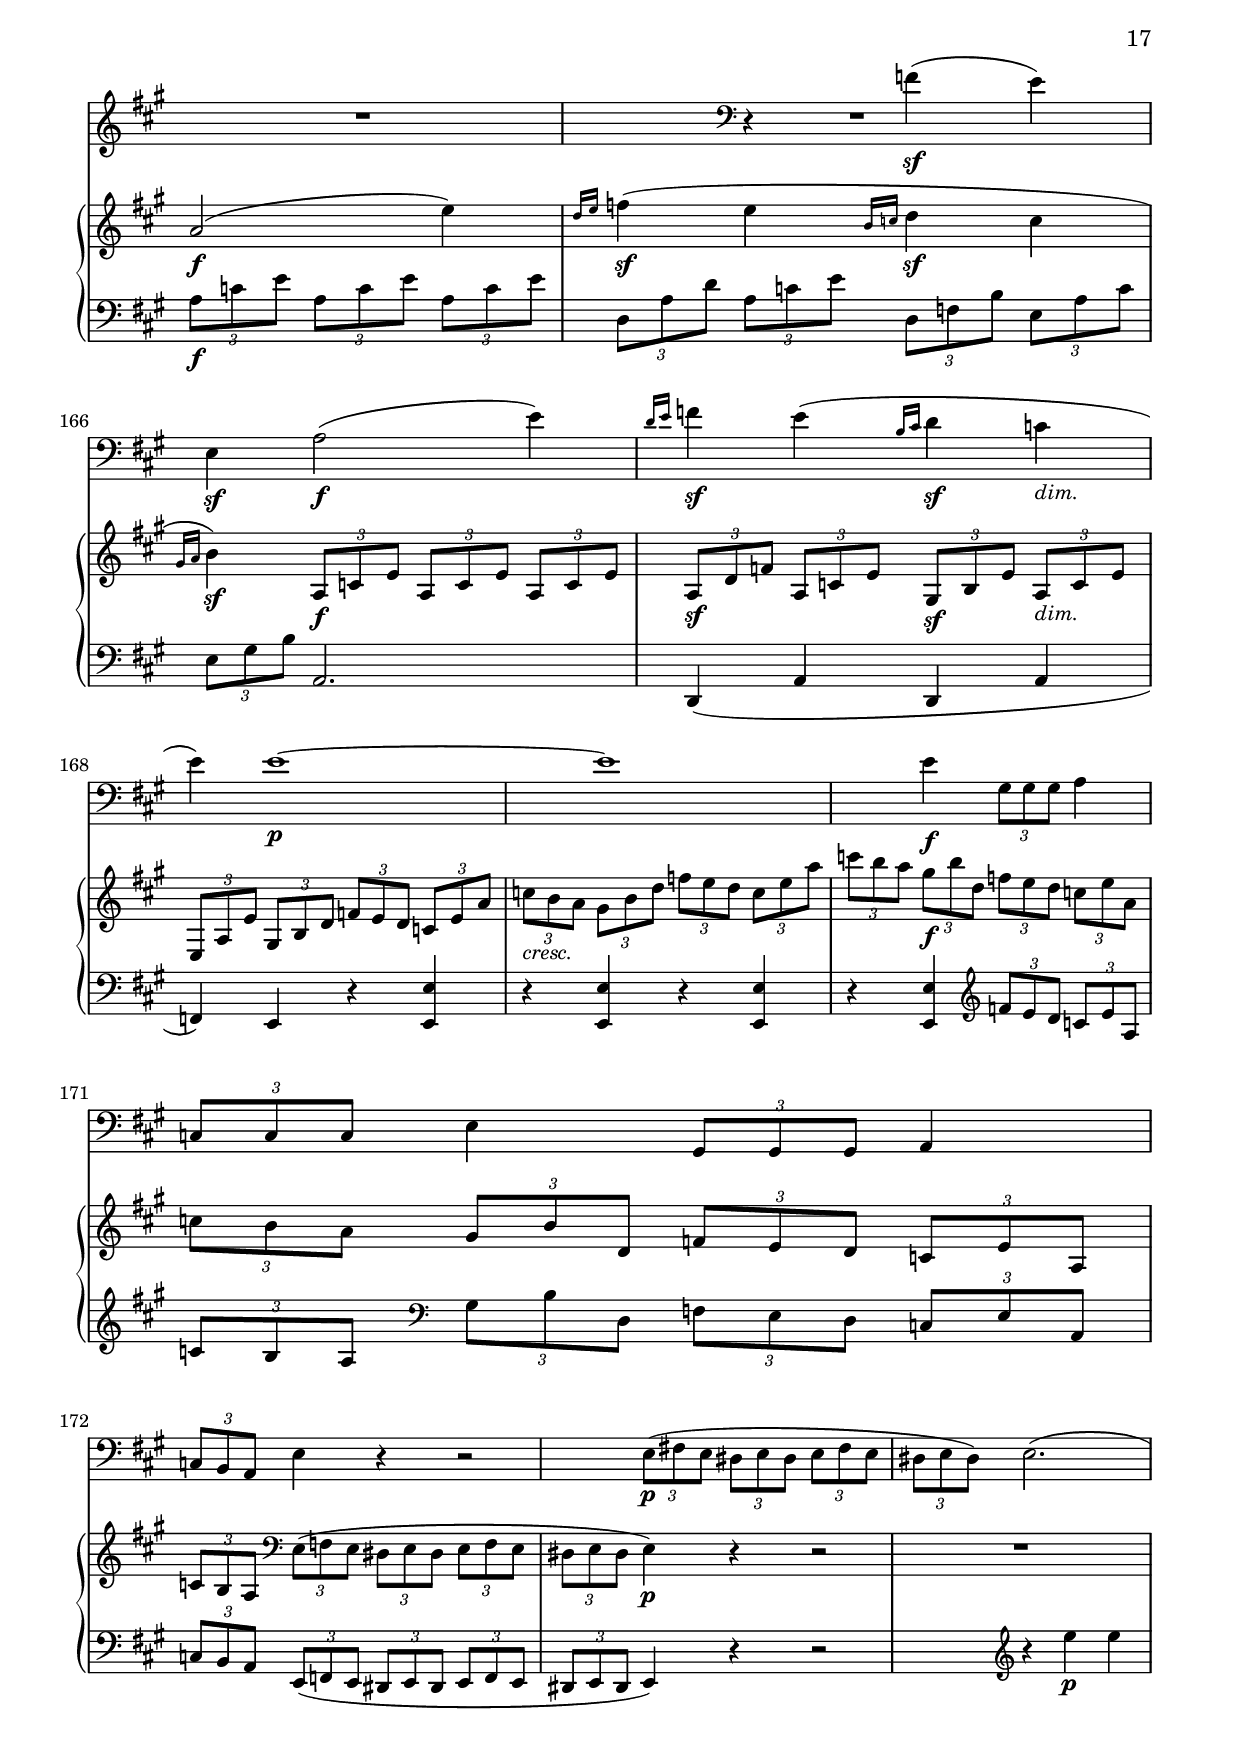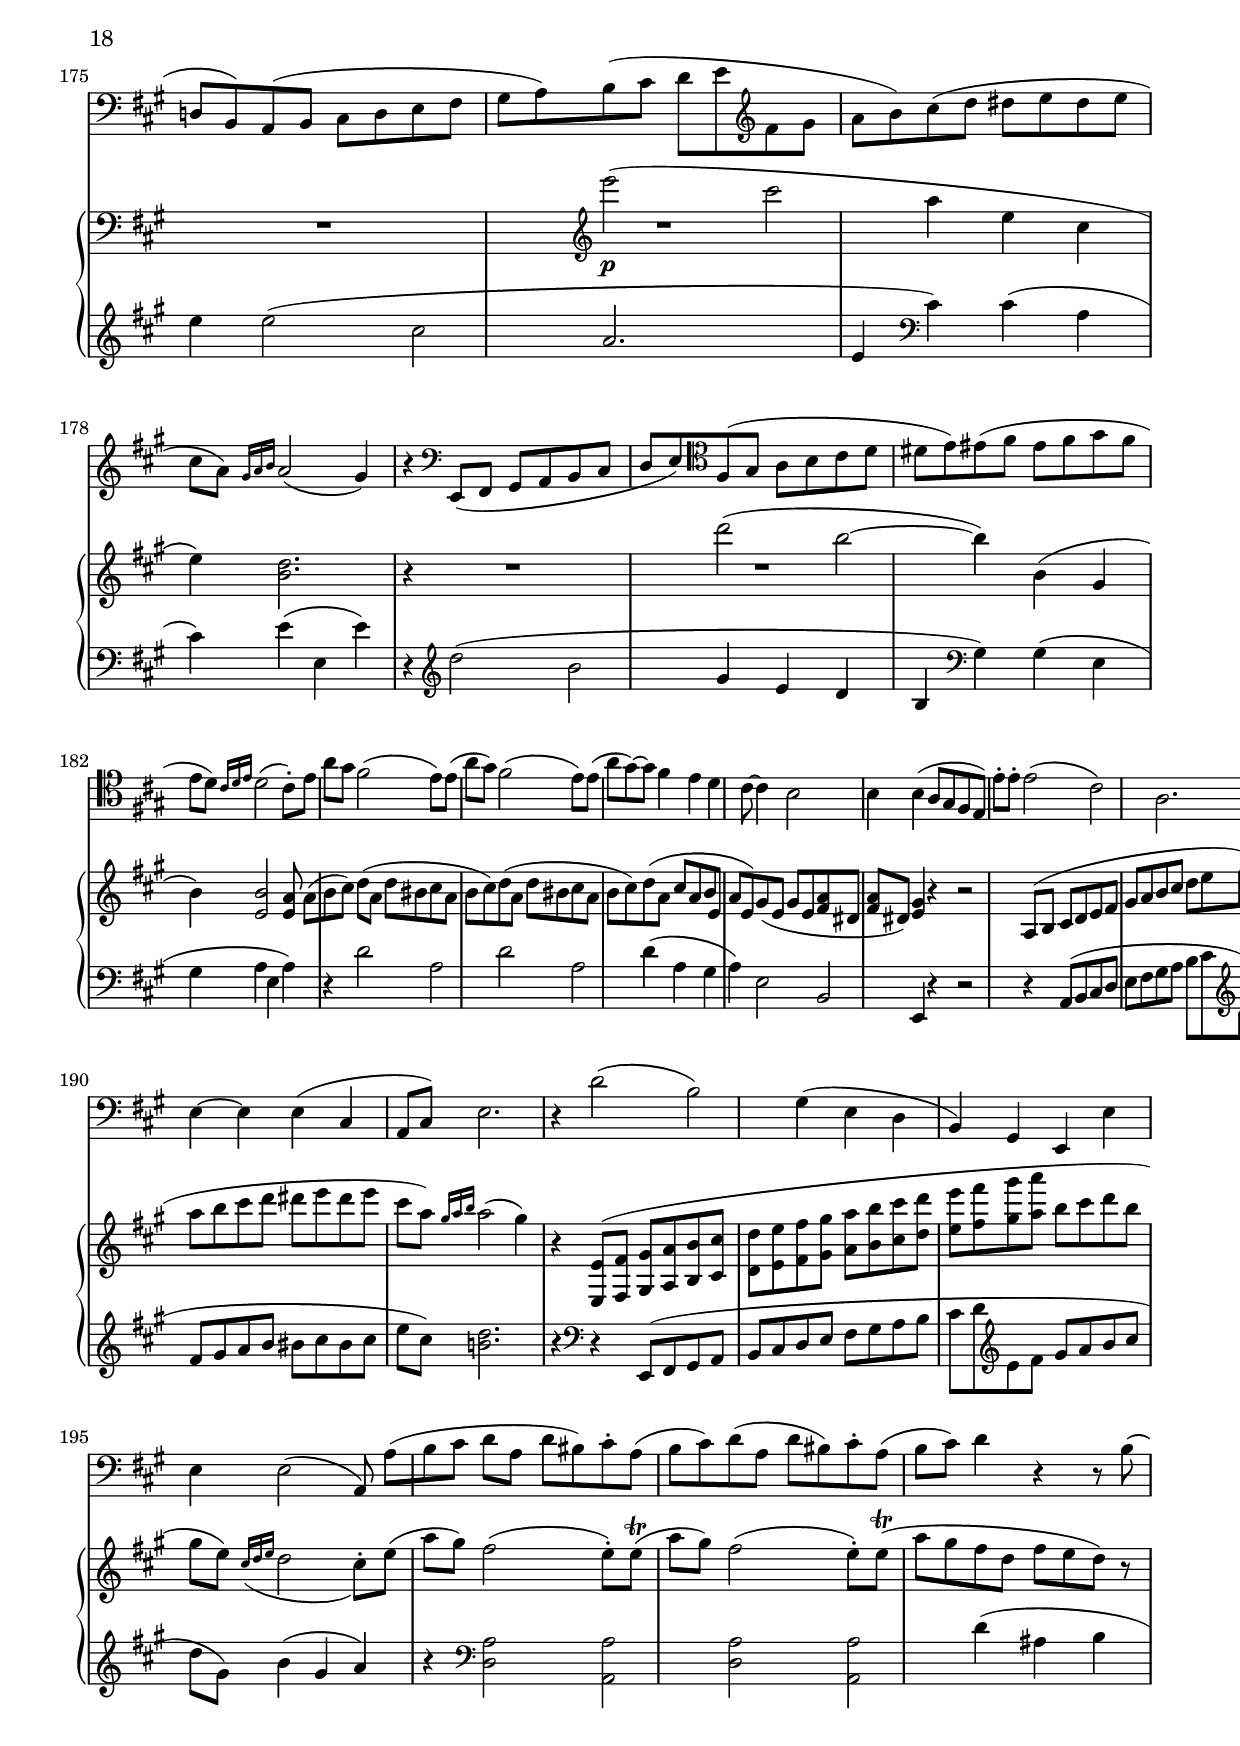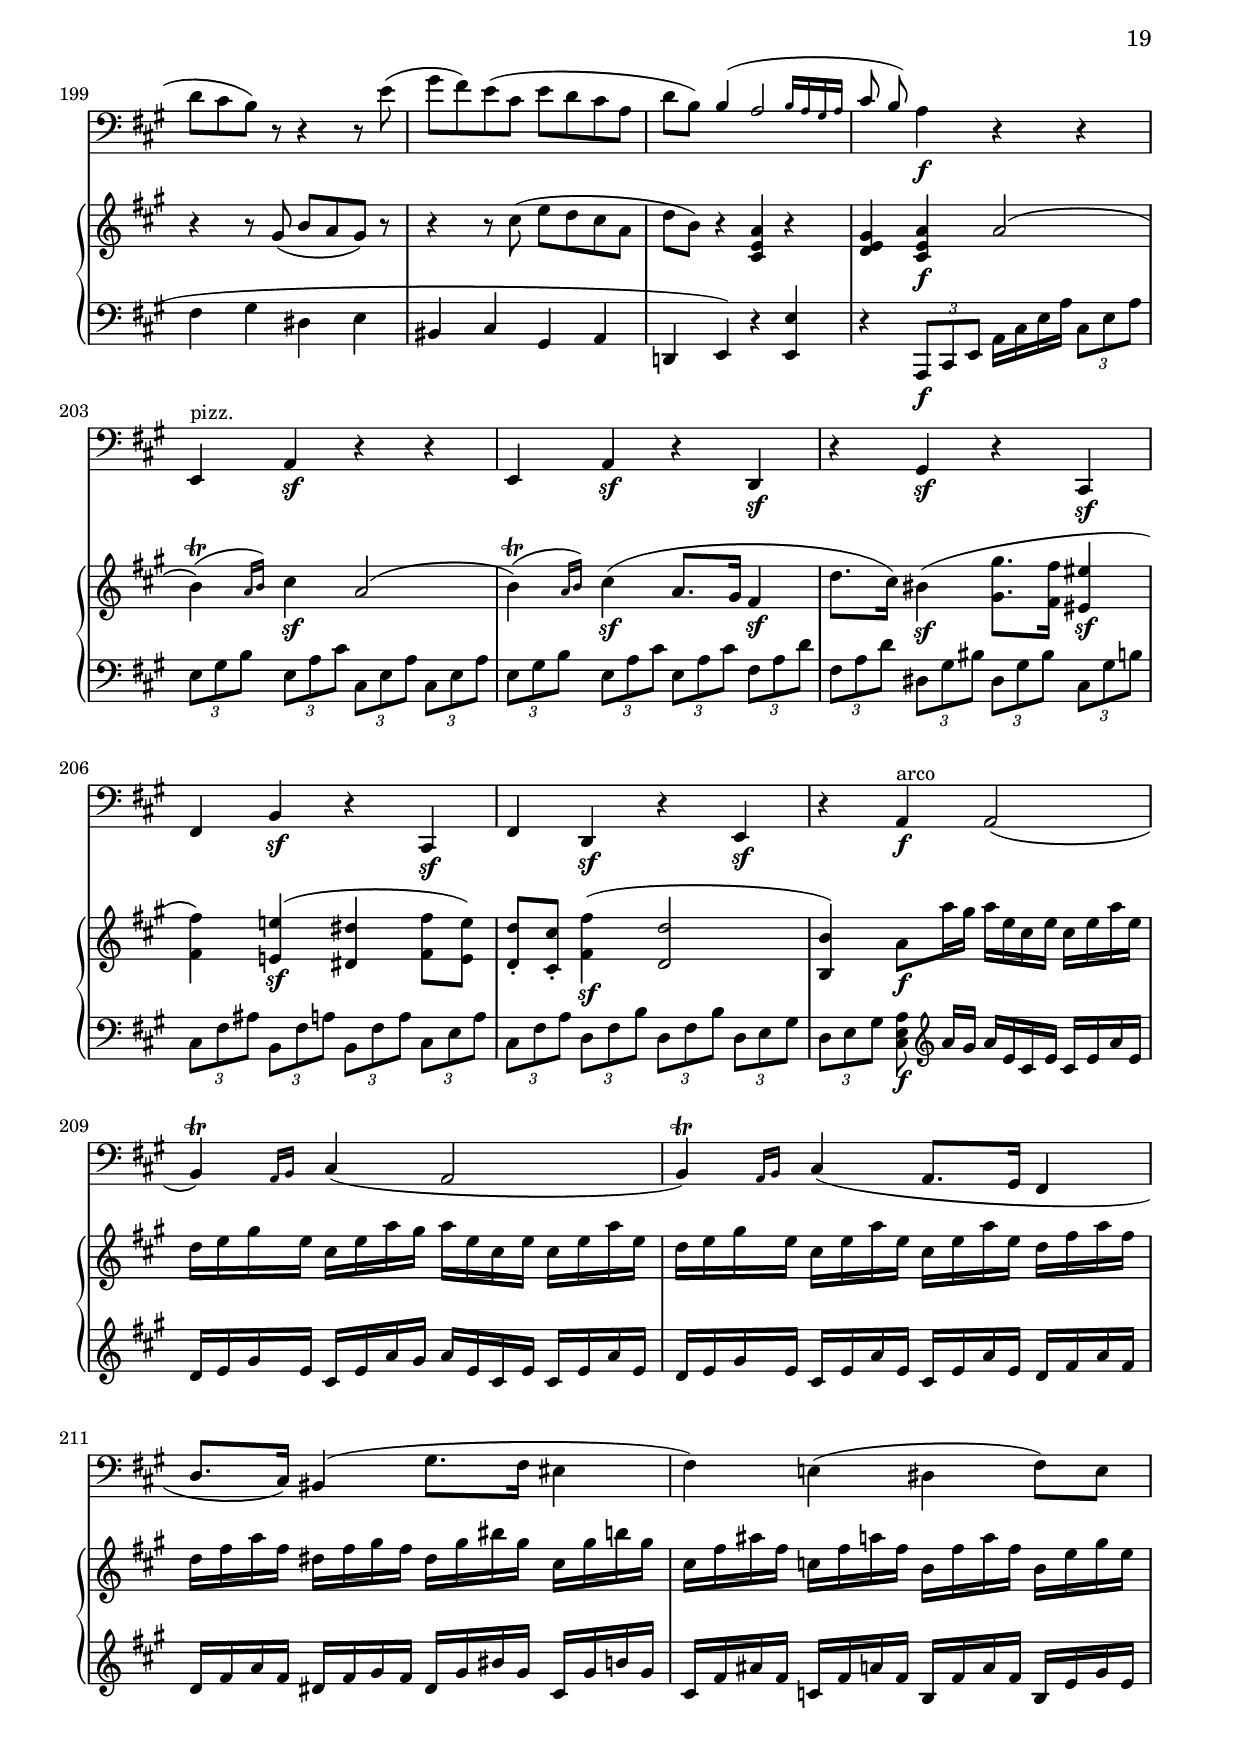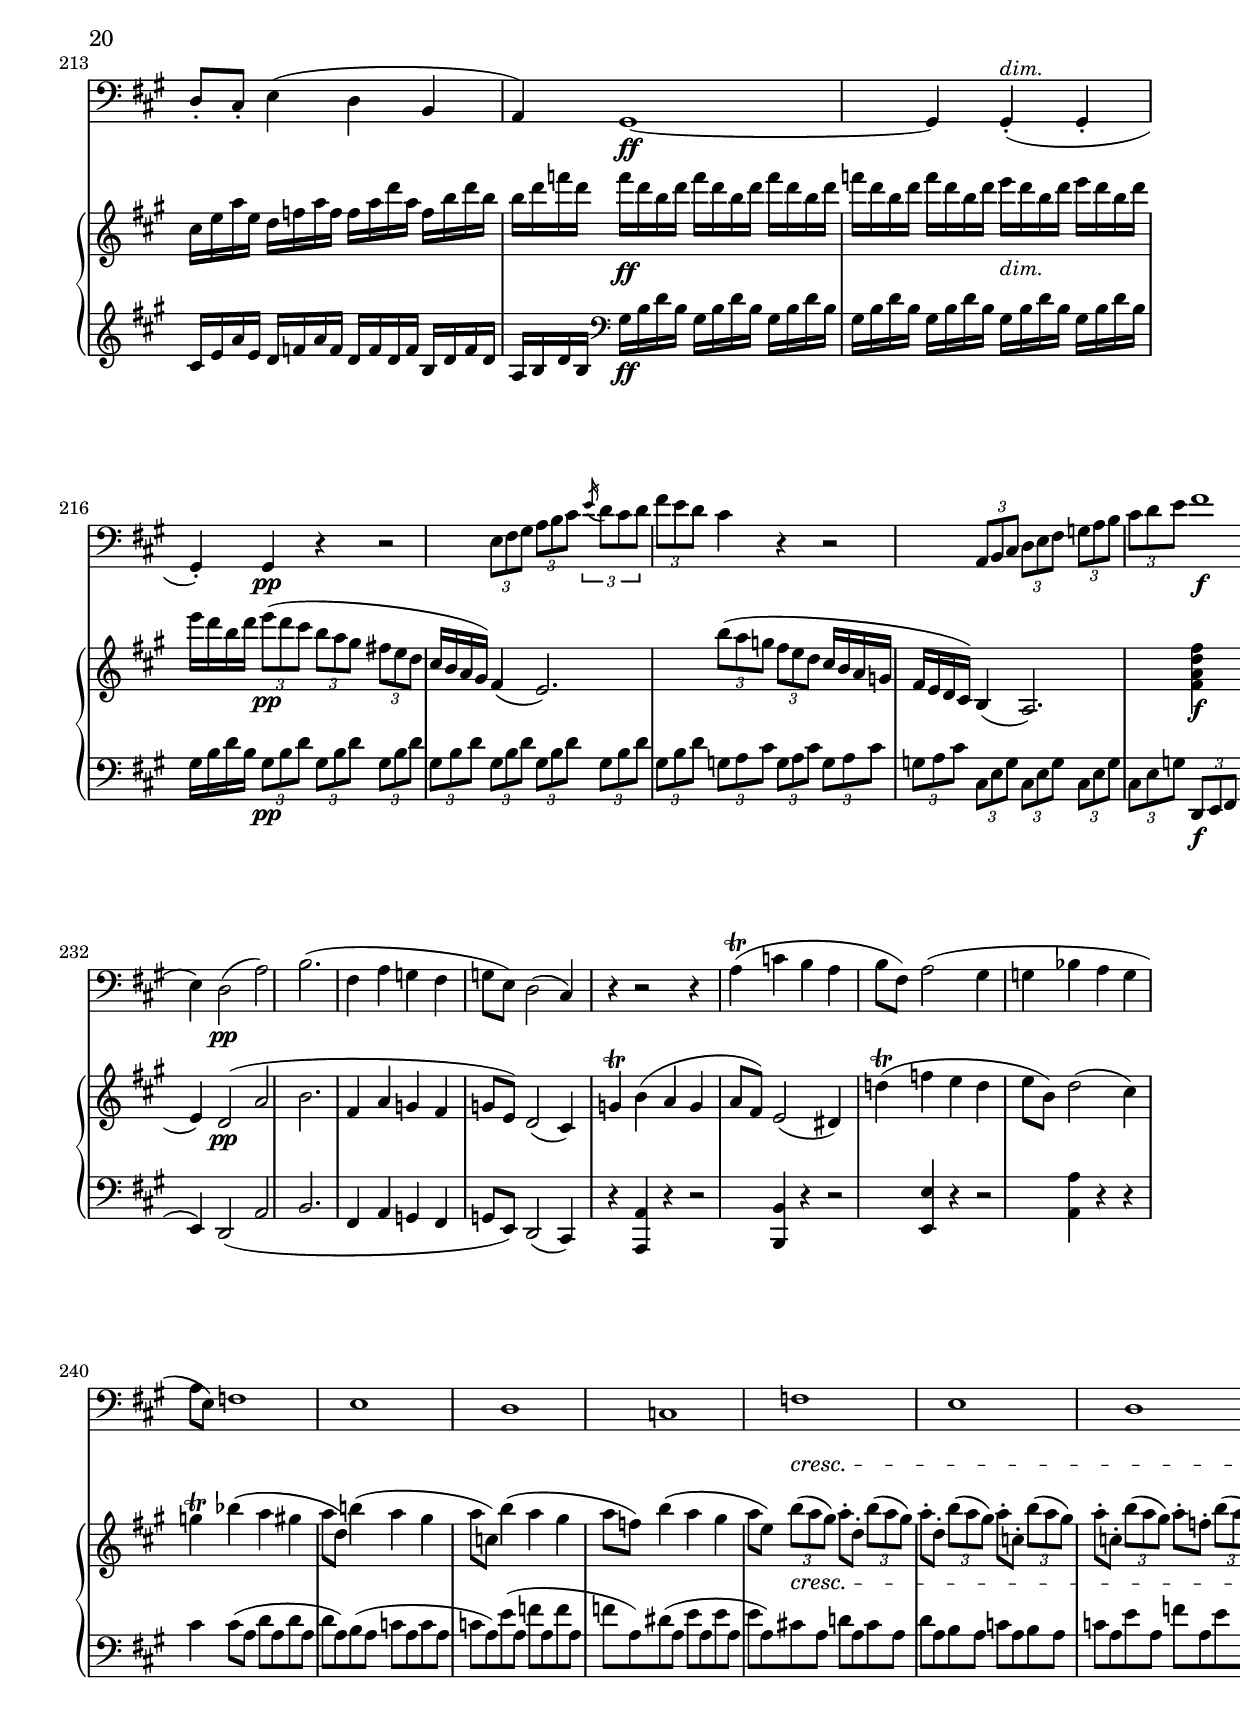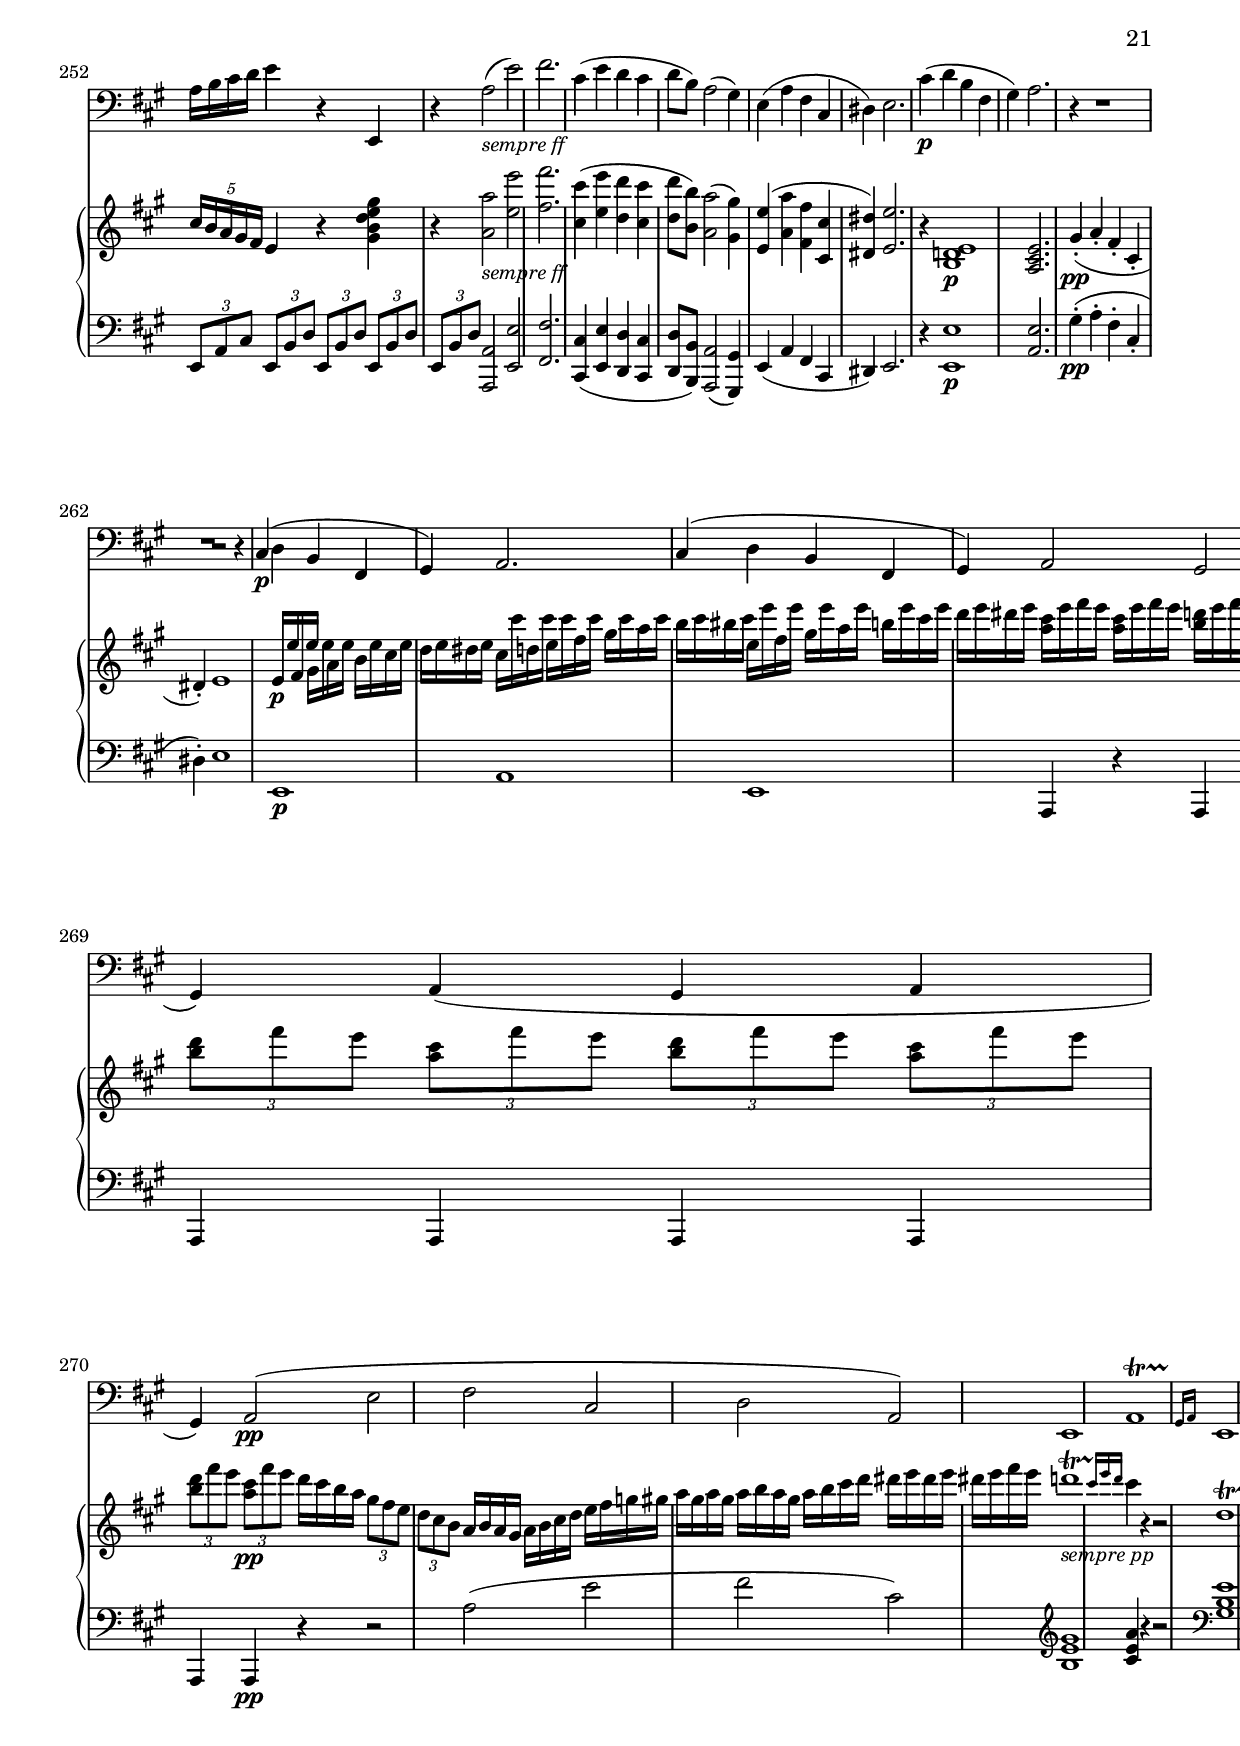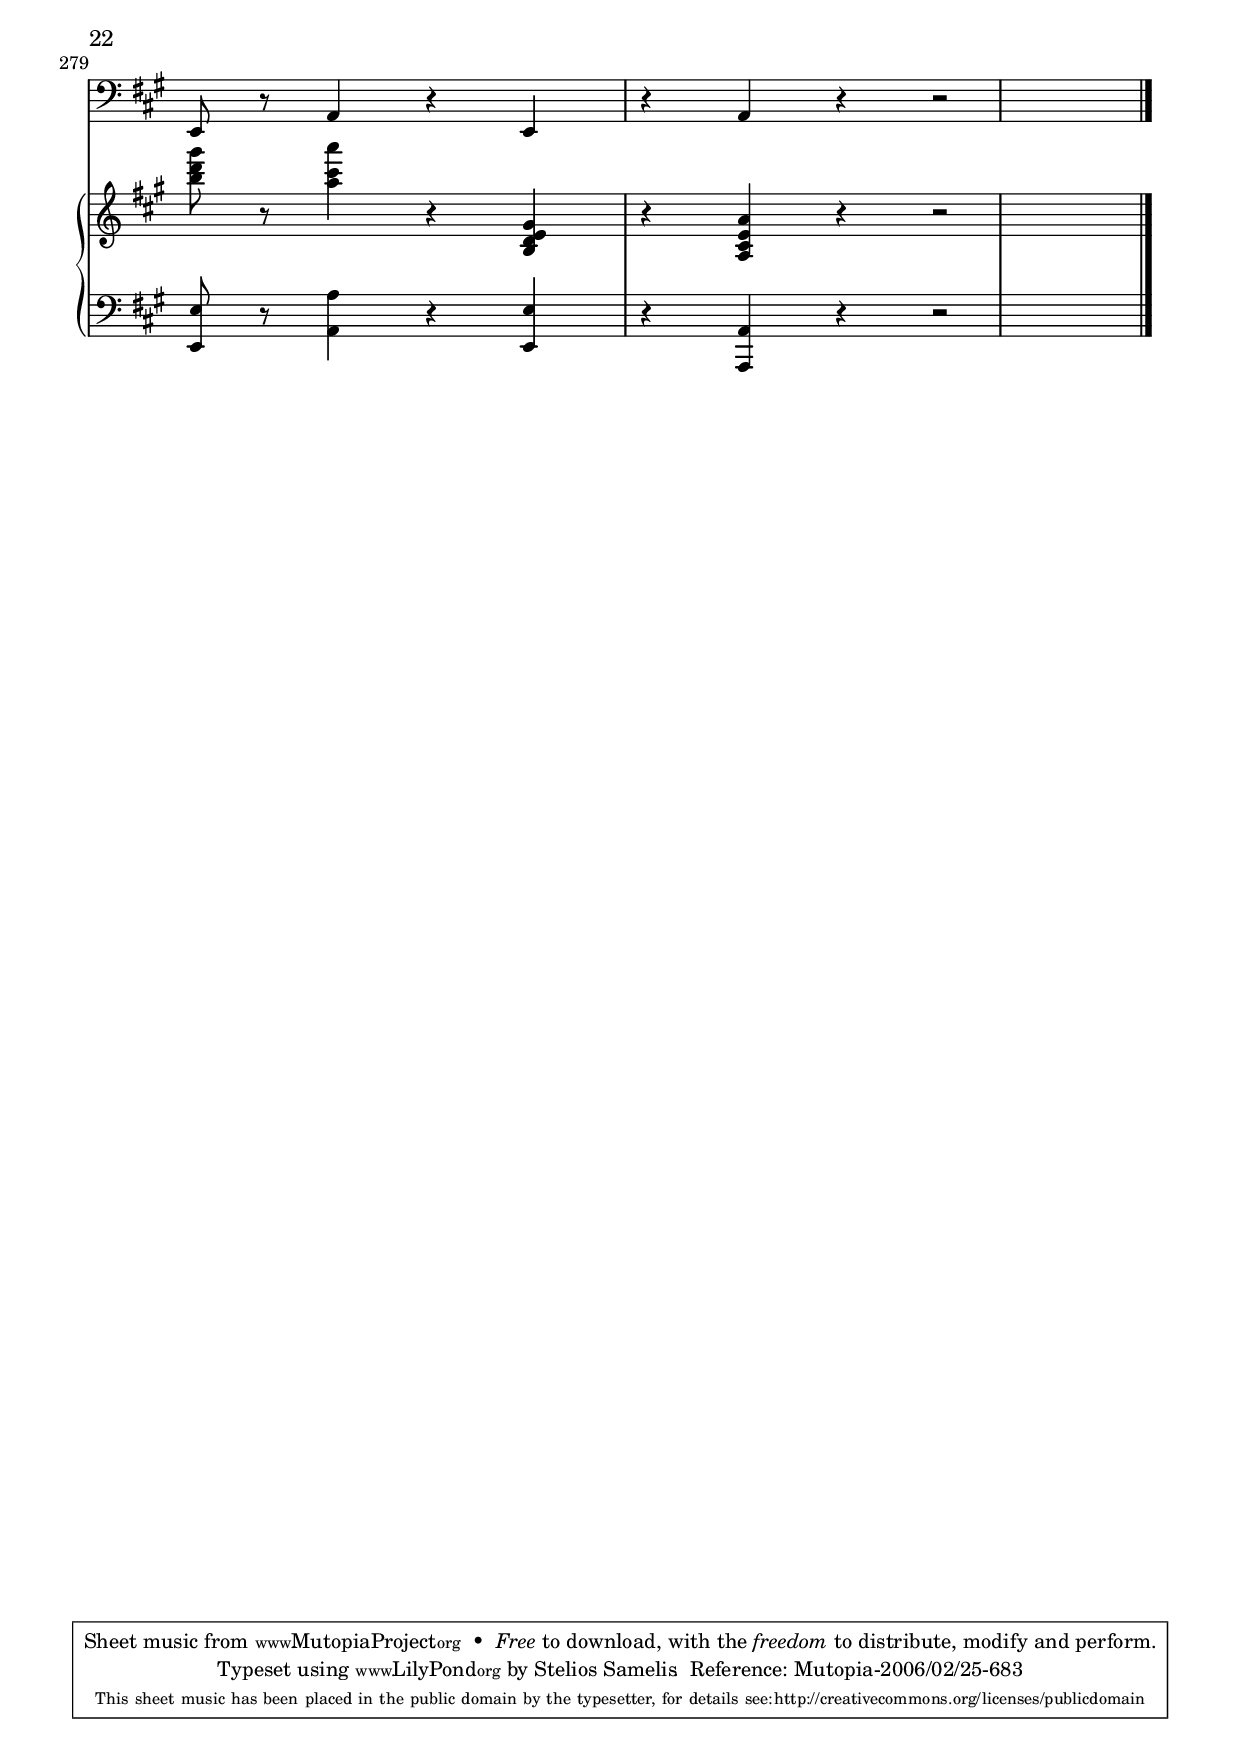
\version "2.6.0"

\version "2.6.0"

 cello = {
 \set Staff.instrument = "VIOLONCELLO"
 \set Staff.midiInstrument = "cello"
 \clef bass
 \key a \major
 \time 2/2
 \once \override TextScript #'padding = #2.5
 a,2\p^\markup { \bold "Allegro, ma non tanto." }( e_\markup { \italic "dolce" })
 \repeat volta 2 { fis2.( cis4 e4 d cis d8 b,)
 a,2( gis,4) e,4( a, fis, cis, dis,) e,1 ~ e,1 ~ e,1 ~ e,1 ~ e,2._\markup { \italic "cresc." } e,4
 e,4\staccato( e,\staccato e,\staccato e,\staccato) e,2\f^\fermata r2^\fermata
 \new Voice { \cadenzaOn s4 s1 s4 s8 s4 \cadenzaOff }
 R1 R1 R1 r2 r4 e\p( a fis cis dis) e2. gis4( a gis a cis') \clef tenor e'2.( d'8 b) a4( gis a cis')
 e'2._\markup { \italic "cresc." }( d'8. cis'16) b4^\trill( d'8. cis'16) b4^\trill( d'8. cis'16)
 \new Voice { b2\f^\fermata \override NoteHead #'font-size = #-2
 \cadenzaOn  \once \override TextScript #'padding = #2.5
 cis'16^\markup { \small \italic "ad libitum" }[ dis' e' fis' gis' a'] b'[ a' gis' a' fis' dis']
 \override NoteHead #'font-size = #0 fis'2 e'4^\fermata \cadenzaOff \bar "|" }
 \clef bass a,2.\f d,!4\sf a, d,\sf e, e,\sf a2\f( e'4) \grace { d'16[ e'] } f'4\sf
 e'4( \grace { b16[ c'] } d'4\sf c'4_\markup { \italic "dim." } b) b1\p ~ b1
 b4\f\staccato dis'( e') ais( b) dis( e) ais,( b,)
 \set tupletSpannerDuration = #(ly:make-moment 1 4)
 \times 2/3 { dis'8[ dis' dis'] } e'4 \times 2/3 { g8[ g g] } b4 \times 2/3 { dis8[ dis dis] } e4 \times 2/3 { e,8[ e, e,] } b,4 r r2
 \times 2/3 { b,8\p([ c b,] ais,[ b, ais,] b,[ c b,] ais,[ b, ais,]) } b,2.( a,8 fis,) e,8( fis, gis, a, b, cis dis e)
 \clef tenor fis8( gis a b cis' dis' e' fis') gis'( a' ais' b' ais' b' gis' e') \grace { dis'16([ e' fis'] } e'2 dis'4) r4
 \clef bass b,8( cis dis e fis gis a b) cis'( dis' e' fis' \clef treble gis' a' ais' b') bis'( cis'' bis' cis'' dis'' cis'' b' a')
 \grace { gis'16[ a' b'] } a'2( gis'8\staccato) b'8( e'' dis'') cis''2( b'8\staccato) b'8( e'' dis'')
 cis''2( b'8\staccato) b'8( e'' dis'') ~ dis''8 cis''4 b' a' gis'8 ~ gis'4 fis'2 fis'4 fis'4( e'8 dis') cis'( b) b\staccato b\staccato
 \clef bass b2( gis) e2. b,4 ~ b,4 b,( gis, e,8 gis,) b,2. r4 a'2( fis') dis'4( b a fis) dis4 b,2 b,4 b,2( e8)
 \clef tenor e'8([ fis' gis'] a' e' a' fisis') gis'8\staccato e'( fis' gis') a'( e' a' fisis') gis'\staccato e'( fis' gis')
 a'4 r r8 fis'8( a' gis' fis') r8 r4 r8 b8( dis' cis') b( gis b a gis e a fis)
 << { fis4( e2 gis8 fis)  } \\ { s4 s4 \stemUp \override NoteHead #'font-size = #-3 fis16[ e dis e] s4 } >>
 e4\f r  r \clef bass b,4^\markup { "pizz." } e4\sf r r b, e\sf r a,\sf r dis\sf r gis,\sf cis fis,\sf r gis,\sf cis a,\sf r b,\sf r
 e,4\f^\markup { "arco" } e,2( \afterGrace fis,4^\trill( { e,16[ fis,] } gis,4( e,2 \afterGrace fis,4^\trill) { e,16[ fis,] }
 gis,4( e,8. dis,16 cis,4 a,8. gis,16) fisis,4( dis8. cis16 bis,4 cis) b,!4( ais, cis8 b,) a,\staccato[ gis,\staccato] b,4( a, fis, e,)
 dis,1\ff ~ dis,4 dis,\staccato_\markup { \italic "dim." }( dis,\staccato dis,\staccato)
 dis,4\pp r r2 \clef tenor \set tupletSpannerDuration = #(ly:make-moment 1 4)
 \times 2/3 { b8[ cis' dis'] e'[ fis' gis'] \acciaccatura b'16 a'8[ gis' a'] cis''[ b' a'] } gis'4 r r2
 \times 2/3 { e8[ fis gis] a[ b cis'] d'[ e' fis'] gis'[ a' b'] } cis''1\f \clef bass ais,1
 <b, gis>1\ff ~ <b, gis>8 \clef tenor b8\staccato e'\staccato gis'\staccato b'\staccato gis' gis' gis' a'4 r r2 R1
 \clef bass dis2_\markup { \italic "p dolce" }( b) ais4( b cis' b) dis2( b) ais4( b cis' b) b( a! gis fis) }
 \alternative { { e4( d! cis b,) a,2( e) ) } { e4( d! cis d) } }
 cis1_\markup { \italic "cresc." } ~ cis2( gis) a( eis fis bis,) cis2.\f bis,4\sf( cis bis,\sf cis bis,\sf)
 cis4 r r e'!8._\markup { \italic "espressivo" }( d'16 cis'4^\trill \grace { bis16[ cis'] }
 e'8. d'16 cis'4^\trill \grace { bis16[ cis'] } e'8. d'16 cis'4) r r2
 r2 r4 g'!4_\markup { \musicglyph #"scripts.sforzato" }( ~ g'4 fis' e' d' cis' a gis cis') fis1 ~ fis1
 b2. d'4( cis' b a^\trill b8 gis b4 a2.) R1
 \set tupletSpannerDuration = #(ly:make-moment 1 4)
 \times 2/3 { fis8\<([ g fis] eis[ fis g] a[ b a] gis[ a b] c'[ b d'] c'[ b a\!] g\>[ b a] g[ a fis\!]) }
 e,16\ff[ b, g b,] g[ b, g b,] e,[ b, g b,] g[ b, g b,] e,[ b, g b,] g[ b, g b,] e,[ b, g b,] g[ b, g b,]
 e,[ b, a b,] dis,[ b, a b,] dis,[ b, a b,] dis,[ b, a b,] dis,[ b, a b,] dis,[ b, fis b,] dis,[ b, fis b,] dis,[ b, fis b,]
 e,[ b, g b,] g[ b, g b,] e,[ b, g b,] e,[ c g c] fis,[ c a c] fis,[ d a d] fis,[ d a d] fis,[ d a d]
 g,[ d b d] b[ d b d] g,[ e b e] g,[ e b e] ais,[ e cis' e] ais,[ e cis' e] ais,[ fis cis' fis] ais,[ fis cis' fis]
 b,[ fis d' fis] d'[ fis d' fis] cis[ eis gis eis] gis[ eis gis eis] cis[ fis a fis] a[ fis a fis] cis[ gis b gis] b[ gis b gis]
 <fis, cis a>4\p r4 \clef tenor gis'2 ~ gis'1 ~ gis'2. gis'4( fis' e' dis' e'8 cis') cis'4( bis2.) r2 r4 bis4
 \set tupletSpannerDuration = #(ly:make-moment 1 4) \times 2/3 { cis'8([ dis' cis'] bis[ cis' dis'] e'[ fis' e'] dis'[ e' fis']) }
 gis'4( a'8 gis' fis' e' dis' cis') a'2.( g'16 fis' e' d'!) cis'2 bis2 cis'1_\markup { \italic "cresc." }
 \clef bass e,1 fis,1\f \acciaccatura b16 a8\f\staccato[ gis\staccato] \acciaccatura b16 a8\staccato[ gis\staccato]
 \acciaccatura b16 a8\staccato_\markup { \italic "dim." }[ gis\staccato] \acciaccatura b16 a8\staccato[ gis\staccato]
 a4 r r2 fis,2\pp( cis d cis b, a, gis, fis,) d,2\pp( a, b, a, g, fis, e, d,) cis,1 d, e, e,^\markup { \italic "cresc." }
 a,2\fp^\markup { \italic "dolce" }( e) fis2.( cis4 e4 d cis d8 b,) a,2( gis,4) e,4( a, gis, cis, dis,)
 e,2. gis4( a gis a cis') e'2. \clef treble gis'4( a' gis' a' cis'')
 \setTextCresc e''2.\< d''8.( cis''16) b'4^\trill( d''8. cis''16) b'4^\trill( d''8. cis''16\!)
 \new Voice { b'2\f\>^\fermata \override NoteHead #'font-size = #-2
 \cadenzaOn cis''16^\markup { \italic \small "ad libitum" }[ dis'' e''\! dis'' cis'' b' a' gis' b' a' gis' a' fis' dis']
 \override NoteHead #'font-size = #0 fis'2 e'4^\fermata \cadenzaOff \bar "|" } R1
 \clef bass r4 f'4\sf( e') e\sf a2\f( e'4) \grace { d'16[ e'] } f'4\sf e'4( \grace { b16[ cis'] } d'4\sf c'_\markup { \italic "dim." } e')
 e'1\p ~ e'1 e'4\f \set tupletSpannerDuration = #(ly:make-moment 1 4) \times 2/3 { gis8[ gis gis] } a4 \times 2/3 { c8[ c c] }
 e4 \times 2/3 { gis,8[ gis, gis,] } a,4 \times 2/3 { c8[ b, a,] } e4 r r2
 \times 2/3 { e8\p([ fis! e] dis[ e dis] e[ fis e] dis[ e dis]) } e2.( d!8 b,)
 a,8( b, cis d e fis gis a) b( cis' d' e' \clef treble fis' gis' a' b') cis''( d'' dis'' e'' dis'' e'' cis'' a') \grace { gis'16[ a' b'] } a'2( gis'4) r
 \clef bass e,8( fis, gis, a, b, cis d e) \clef tenor fis( gis a b cis' d' dis' e') eis'( fis' eis' fis' gis' fis' e' d')
 \grace { cis'16[ d' e'] } d'2( cis'8\staccato) e' a' gis' fis'2( e'8) e'( a' gis') fis'2( e'8) e'( a' gis') ~ gis'8 fis'4 e'4 d'4 cis'8 ~ cis'4 b2 b4
 b4( a8 gis fis e) e'8\staccato e'\staccato e'2( cis') a2. \clef bass e4 ~ e e4( cis a,8 cis) e2. r4 d'2( b) gis4( e d b,) gis, e, e e
 e2( a,8) a([ b cis'] d' a d' bis) cis'\staccato a( b cis') d'( a d' bis) cis'\staccato a( b cis')
 d'4 r4 r8 b8( d' cis' b) r8 r4 r8 e'8( gis' fis') e'( cis' e' d' cis' a d' b)
 << { b4( a2 cis'8 b)  } \\ { s4 s4 \stemUp \override NoteHead #'font-size = #-3 b16[ a gis a] s4 } >>
 a4\f r4 r e,^\markup { "pizz." } a,4\sf r r e, a,\sf r d,\sf r gis,\sf r cis,\sf fis, b,\sf r cis,\sf fis, d,\sf r e,\sf r
 a,4\f^\markup { \small "arco" } a,2( \afterGrace b,4^\trill) {a,16[ b,] } cis4( a,2 \afterGrace b,4^\trill) {a,16[ b,] }
 cis4( a,8. gis,16 fis,4 d8. cis16) bis,4( gis8. fis16 eis4 fis) e!( dis fis8) e d\staccato cis\staccato e4( d b, a,)
 gis,1\ff ~ gis,4 gis,\staccato^\markup { \italic "dim." }( gis,\staccato gis,\staccato) gis,4\pp r4 r2
 \set tupletSpannerDuration = #(ly:make-moment 1 4) \times 2/3 { e8[ fis gis] a[ b cis'] \acciaccatura e'16 d'8[ cis' d'] fis'[ e' d'] }
 cis'4 r r2 \times 2/3 { a,8[ b, cis] d[ e fis] g[ a b] cis'[ d' e'] } fis'1\f dis1
 <e cis'>\ff ~ <e cis'>8 e8\staccato[ a\staccato cis'\staccato] e'\staccato cis' cis' cis' d'4 r r2 R1
 gis2_\markup { \small "p dolce" }( cis') dis'4( e' fis' e') gis2( cis') dis'4( e' fis' e') e'( d'! cis' b a_\markup { \small \italic "dim." } g fis e)
 d2\pp( a) b2.( fis4 a g fis g8 e) d2( cis4) r4 r2 r4 a4^\trill( c' b a b8 fis) a2( gis4 g bes a g a8 e) f1 e d c
 \setTextCresc f\< e d c b,2 a, gis, g, fis, f,
 \set tupletSpannerDuration = #(ly:make-moment 1 4) \times 2/3 { e,8\!\ff[ fis,! gis,!] a,[ b, cis] } d16[ e fis gis] a[ b cis' d'] e'4 r e, r
 a2_\markup { \italic "sempre ff" }( e') fis'2. cis'4( e' d' cis' d'8 b) a2( gis4) e4( a fis cis dis) e2. cis'4\p( d' b fis gis) a2. r4 R1
 r2 r4 cis4\p( d b, fis, gis,) a,2. cis4( d b, fis, gis,) a,2 gis, a, gis, a,4^\markup { \italic \small "dim." }( gis, a, gis,) a,( gis, a, gis,)
 a,2\pp( e fis cis d a,) e,1 \afterGrace a,1 \startTrillSpan { gis,16[ \stopTrillSpan a,] } e,1
 \afterGrace a,1 \startTrillSpan { gis,16[ \stopTrillSpan a,] } e1\f( a8) r8 d r e r e, r a,4 r e, r a,4 r r2 \bar "|."
}

\version "2.6.0"

 pianoone = {
 \set Staff.instrument = \markup { \column { " " " " " " " " " " " " "PIANOFORTE" } }
 \set Staff.midiInstrument = "acoustic grand"
 \clef treble
 \key a \major
 \time 2/2
 R1 \repeat volta 2 { R1^\markup { \bold "Allegro, ma non tanto." } R1 R1 R1 r2 r4
 gis'4\p( a'_\markup { \italic "dolce" } gis' a' cis'') e''2. gis''4( a'' gis'' a'' cis''')
 e'''2._\markup { \italic "cresc." }( d'''8. cis'''16) b''4^\trill( d'''8. cis'''16 b''4^\trill d'''8. cis'''16) b''2^\fermata\f
 \new Voice { \stemDown 
 \override NoteHead #'font-size = #-2
 \cadenzaOn ais''8[ b''] cis'''16[ dis''' e''' dis''' cis''' b'' a''! gis'' fis'' e'' dis'' cis'' b' a' gis' fis' e' dis'
 \change Staff="three" \stemUp cis' b a gis fis e dis cis b, a, gis, fis,] 
 \override NoteHead #'font-size = #0 e,4^\fermata \cadenzaOff  \bar "|" }
 <a a'>2\p( <e' e''> <fis' fis''>2. <cis' cis''>4 <e' e''> <d' d''> <cis' cis''> <d' d''>8 <b b'>) <a a'>2( <gis gis'>4)
 \new Voice { \slurUp e'4( a' fis' cis' dis') }
 \new Voice { \stemUp \change Staff="three" e16[ \change Staff="two"
 e'16 \change Staff="three" e16 \change Staff="two" e'16]
 \change Staff="three" e16[ \change Staff="two" e'16 \change Staff="three" e16 \change Staff="two" e'16]
 \change Staff="three" e16[ \change Staff="two" e'16 \change Staff="three" e16 \change Staff="two" e'16]
 \change Staff="three" e16[ \change Staff="two" e'16 \change Staff="three" e16 \change Staff="two" e'16]
 \change Staff="three" e16[ \change Staff="two" e'16 \change Staff="three" e16 \change Staff="two" e'16]
 \change Staff="three" e16[ \change Staff="two" e'16 \change Staff="three" e16 \change Staff="two" e'16]
 \change Staff="three" e16[ \change Staff="two" e'16 \change Staff="three" e16 \change Staff="two" e'16]
 \change Staff="three" e16[ \change Staff="two" e'16 \change Staff="three" e16 \change Staff="two" e'16]
 \change Staff="three" e16[ \change Staff="two" e'16 e' e''] } e'16[ e'' e' e''] e'[ e'' e' e''] e'[ e'' e' e'']
 e'16[ e'' e' e''] e'[ e'' e' e''] e'[ e'' e' e''] e'[ e'' e' e'']
 e''16_\markup { \italic "cresc." }[ e''' e'' e'''] e''[ e''' e'' e'''] e''[ e''' e'' e'''] e''16[ e''' e'' e''']
 e''[ e''' e'' e'''] e''[ e''' e'' e'''] e''[ e''' e'' e'''] e''[ e''' e'' e''']
 <e'' e'''>4\f r4^\fermata r2^\fermata \new Voice { \cadenzaOn s2 s2 \cadenzaOff }
 a'2\f( e''4) \grace { d''16[ e''] } f''4\sf( e'' \grace { b'16[ c''] } d''4 c''4 \grace { gis'16[ a'] } b'4)
 \clef bass \set tupletSpannerDuration = #(ly:make-moment 1 4)
 \times 2/3 { a8\f[ c' e'] a[ c' e'] a[ c' e'] a\sf[ d' f']
 a[ c' e'] gis\sf[ b e'] a_\markup { \italic "dim."}[ c' e'] g[ b e'] fis\p[ b dis'] fis[ b dis'] g[ b e'] g[ b e']
 \clef treble b[ dis' fis'] b[ dis' fis'] b[ e' g'] b[ e' g'] dis'\f[ fis' a'] c''[ b' a'] g'[ b' e''] g''[ fis'' e'']
 dis''[ fis'' a''] c'''[ b'' a''] g''[ b'' e'''] g'''[ fis''' e'''] dis'''[ fis''' b''] c'''[ b'' a''] g''[ b'' e''] g''[ fis'' e'']
 dis''[ fis'' b'] c''[ b' a'] g'[ b' e'] g'[ fis' e'] b([ c' b] ais[ b ais] b[ c' b] ais[ b ais]) } b4\p r r2 R1 R1
 b''2\p( gis'' e''4 b' gis' b') <fis' a'>2. r4
 R1 a''2( fis''2 ~ fis''4) fis'( dis' fis') <b fis'>2 ~ <b e'>8 e'8( fis' gis') a'( e' a' fisis') gis'( e' fis' gis')
 a'8( e' a' fisis') gis'( e' fis' gis') a'( e' gis' e' fis' b e' b) dis'( b dis' b <cis' e'> ais <cis' e'> ais) <b dis'>4 r r2
 \new Voice { \change Staff="three" \stemUp \slurUp e8( fis gis a \change Staff="two" b cis' dis' e'
 fis' gis' a' b' \stemDown cis'' dis'' e'' fis'' gis'' a'' ais'' b'' ais'' b'' gis'' e'') } \grace { dis''16[ e'' fis''] } e''2( dis''4) r
 \new Voice { \slurUp b8( cis' <dis dis'> <e e'> <fis fis'> <gis gis'> <a a'> <b b'>
 <cis' cis''> <dis' dis''> <e' e''> <fis' fis''> <gis' gis''> <a' a''> <b' b''> <cis'' cis'''>
 <dis'' dis'''> <e'' e'''> <fis'' fis'''> <gis'' gis'''> <a'' a'''> fis''' dis''' b'') } a''2( gis''8\staccato) b''8( e''' dis''')
 cis'''2( b''8\staccato) b''8( e''' dis''') cis'''2( b''8\staccato) b''8( e''' dis''') cis'''8( a'' cis''' b'' a'') r8 r4
 r8 dis''( fis'' e''! dis'') r8 r4 r8 gis'8( b' a' gis' e' a' fis') r4 <gis b e'> r <a b dis'>
 <gis b e'>4\f e'2 \afterGrace fis'4^\trill { e'16[ fis'] } gis'4\sf( e'2 \afterGrace fis'4^\trill) { e'16[ fis'] }
 gis'4\sf( e'8. dis'16 cis'4\sf a'8. gis'16) fisis'4\sf( dis''8. cis''16 bis'4\sf cis'')
 b'!4\sf( ais' cis''8 b') a'8\staccato[ gis'\staccato] b'4\sf( a'2 fis'4)
 e'8\f[ e''16 dis''] e''[ b' gis' b'] gis'[ b' e'' b'] a'[ b' dis'' b'] gis'[ b' e'' dis''] e''[ b' gis' b'] gis'[ b' e'' b'] a'[ b' dis'' b']
 gis'[ b' e'' b'] gis'[ b' e'' b'] a'[ cis'' e'' cis''] cis''[ e'' a'' e'']
 cis''[ dis'' ais'' dis''] ais'[ dis'' fisis'' dis''] gis'[ dis'' gis'' dis''] gis'[ cis'' eis'' cis'']
 gis'[ cis'' eis'' cis''] fis'[ cis'' fis'' cis''] fis'[ b' dis'' b'] gis'[ b' e'' b']
 a'[ c'' e'' c''] c''[ e'' a'' e''] c''[ fis'' a'' fis''] fis''[ a'' c''' a'']
 c'''\ff[ a'' fis'' a''] c'''[ a'' fis'' a''] c'''[ a'' fis'' a''] c'''[ a'' fis'' a'']
 c'''[ a'' fis'' a''] b''_\markup { \italic "dim." }[ a'' fis'' a''] b''[ a'' fis'' a''] b''[ a'' fis'' a'']
 \set tupletSpannerDuration = #(ly:make-moment 1 4)
 \times 2/3 { b''8\pp([ a'' gis''] fis''[ e'' dis''] cis''[ b' a'] } gis'16 fis' e' dis') cis'4( b2.)
 \times 2/3 { e'''8([ d''' cis'''] b''[ a'' gis''] fis''[ e'' d''] } cis''16 b' a' gis') fis'4( e'2.) <cis'' e'' a'' cis'''>4\f r r2
 \set tupletSpannerDuration = #(ly:make-moment 1 4)
 \times 2/3 { ais8[ b cis'] } dis'16 e' fis' gis' ais' b' cis'' dis'' \new Voice { \stemDown e''8\staccato[ \stemUp ais\staccato] }
 r16 b\ff[ cis' dis'] e'[ fis' gis' a'] \times 2/3 { b'8[ cis'' dis''] } e''16 fis'' gis'' a''!
 b''8\staccato e''\staccato gis''\staccato b''\staccato
 #(set-octavation 1)  \set Staff.ottavation = "8" e'''\staccato gis'''\staccato b'''\staccato #(set-octavation 0) e'
 \afterGrace fis'1\sf \startTrillSpan { eis'16[ \stopTrillSpan  fis'] } \afterGrace cis''1\sf\> \startTrillSpan { bis'16[ \stopTrillSpan cis''\!] }
 << { dis''4( cis'' b'! a') } \\ { <fis' a'>2_\markup { \italic "p dolce" } <dis' fis'>2 } >> <e' gis'>1
 \grace { fis'16[ a'] } dis''4\>( cis''\!) \grace { dis'16[ fis'] } b'4\>( a'\!) <e' gis'>1 <fis a b dis'>1 }
 \alternative { { <gis b e'>4( d'! cis' b) a r r2 } { <gis b e'>4( d'! cis' d') } }
 cis'2_\markup { \italic "cresc." }( gis') a'( eis'') fis''( gis'' a'' <a'' fis'''>2) <gis'' eis'''>2.\f <a'' fis'''>4\sf
 <gis'' eis'''>4 <a'' fis'''>\sf <gis'' eis'''> <a'' fis'''>\sf <gis'' eis'''> r r2 R1 r2 r4 a''8._\markup { \italic "espressivo" }( g''16)
 \once \override Script #'script-priority = #-100 fis''4^\trill^\markup { \natural }( \grace { eis''16[ fis''] } a''8. g''16
 \once \override Script #'script-priority = #-100 fis''4^\trill^\markup { \natural } \grace { eis''16[ fis''] } a''8. g''16)
 fis''2 <g' g''> <fis' fis''> <eis' eis''> <fis' fis''>2. cis'''4( b'' a'' gis''^\trill a''8 fis'') fis''4( eis''2.) R1
 \set tupletSpannerDuration = #(ly:make-moment 1 4) \times 2/3 { fis''8\<([ gis'' fis''] eis''[ fis'' gis''] a''[ b'' a''] gis''[ a'' b''])
 cis'''([ d''' cis'''] b''[ a'' gis''\!] b''\>[ a'' gis''] b''[ a'' fis''\!]) } e''4( dis''2.) R1
 <g' b' e'' g''>4\ff r r2 R1 fis'16[ fis'' fis' fis''] fis'[ fis'' fis' fis''] fis'[ fis'' fis' fis''] c''([ c''' c'' c''']
 b'[ b'' b' b''] a'[ a'' a' a''] g'[ g'' g' g''] a'[ a'' fis' fis'']) g'[ g'' g' g''] g'[ g'' g' g''] g'[ g'' g' g''] c''([ c''' c'' c''']
 b'[ b'' b' b''] a'[ a'' a' a''] g'[ g'' g' g''] a'[ a'' fis' fis'']) b'[ b'' b' b''] b'[ b'' b' b''] b'[ b'' b' b''] e''[ e''' e'' e''']
 d''[ d''' d'' d'''] cis''![ cis'''! cis'' cis'''] b'[ b'' b' b''] cis''[ cis''' ais' ais'']
 <d'' d'''>[ e'' d'' cis''] d''[ b' cis'' b'] r16 fis''[ eis'' dis''] eis''[ cis'' d'' cis'']
 r16 gis''[ fis'' eis''] fis''[ cis'' d'' cis''] r a''[ gis'' fis''] gis''[ cis'' d'' cis'']
 r16 b''[ a'' gis''] a''[ fis'' gis'' fis''] r cis'''[ bis'' ais''] bis''[ gis'' a'' gis'']
 r16 dis'''[ cis''' bis''] cis'''[ gis'' a'' gis''] r e'''[ dis''' cis'''] dis'''[ gis'' a'' gis''] e'''4 r r2 R1
 fis'''2.( a'''4 gis''' fis''' e''' fis'''8 dis''' fis'''4 e'''2.)
 \set tupletSpannerDuration = #(ly:make-moment 1 4) \times 2/3 { cis'''8\pp[ dis''' cis'''] bis''[ cis''' dis'''] }
 e'''16[ fis''' e''' dis'''] \times 2/3 { e'''8[ fis''' gis'''] d'''![ e''' d'''] cis'''[ d''' e'''] } fis'''16[ g''' fis''' e''']
 \times 2/3 { d'''8[ e''' fis'''] } r4  \times 2/3 { e'''8[ fisis''' gis'''] } r4  \times 2/3 { dis'''8[ fisis''' gis''']
 cis''[ dis'' cis''] bis'_\markup { \italic "cresc." }[ cis'' dis''] e''[ fis'' e''] dis''[ e'' fis'']
 gis''[ a'' gis''] g''[ gis'' a''] ais''[ b''! bis''] } cis'''16[ bis'' cis''' gis'']
 \acciaccatura b''16 a''8\staccato\f[ gis''\staccato] \acciaccatura b''16 a''8\staccato[ gis''\staccato]
 \acciaccatura b''16 a''8\staccato[ gis''\staccato] \acciaccatura b''16 a''8\staccato[ gis''\staccato]
 <a' cis'' fis'' a''>4\f\staccato r r2
 \acciaccatura b'16 a'8\staccato_\markup { \italic "dim." }[ gis'\staccato] \acciaccatura b'16 a'8\staccato[ gis'\staccato]
 \acciaccatura b'16 a'8\staccato[ gis'\staccato] \acciaccatura b'16 a'8\staccato[ gis'\staccato] a'4\pp r r2 R1
 <fis' fis''>2( <cis'' cis'''> <eis'' eis'''> <fis'' fis'''>) R1 R1 <d' d''>2\pp( <a' a''> <cis'' cis'''> <d'' d'''>)
 <e'' e'''>1 <fis'' fis'''> <cis'' cis'''>
 e'''16_\markup { \italic "cresc." }[ dis''' e''' dis'''] e'''[ dis''' e''' dis'''] e'''[ d''' e''' d'''] e'''[ d''' e''' d''']
 \set tupletSpannerDuration = #(ly:make-moment 1 4) \times 2/3 { cis'''8\fp[ e''' d'''] cis'''[ b'' a''] gis''[ fis'' e''] d''[ cis'' b']
 a'[ gis' a'] ais'[ b' c''] cis''[ d'' dis''] e''[ cis'' b'] ais'[ g'' fis''] b'[ g'' fis''] cis''[ g'' fis''] eis''[ fis'' d'''!]
 dis''[ c''' b''] c'''[ dis'' fis''] e''![ b'' gis''] d''\p[ gis'' d''] cis''![ b'' a''] gis''[ b'' a''] gis''[ b'' a''] gis''[ b'' a'']
 gis''[ b'' gis''] e''[ gis'' e''] dis''[ e'' dis''] d''[ e'' d''] cis''[ e'' cis''] d''[ e'' d''] cis''[ e'' cis''] a'[ e'' a']
 gis'[ b' gis'] e'[ gis' e'] dis'[ e' dis'] d'[ e' d'] cis'[ e' cis'] d'[ e' d'] cis'[ e' cis'] a[ cis' e']
 \setTextCresc gis\<[ b e'] cis'[ e' a'] gis'[ b' e''] cis''[ e'' a''] gis''[ b'' e'''] a''[ cis''' e'''] gis''[ b'' e'''] a''[ cis''' e'''\!] }
 \new Voice { <e'' gis'' b'' e'''>4\f \cadenzaOn s4 r4^\fermata s2 s8 r2^\fermata s4 \cadenzaOff \bar "|" }
 a'2\f( e''4) \grace { d''16[ e''] } f''4\sf( e'' \grace { b'16[ c''] } d''4\sf c'' \grace { gis'16[ a'] } b'4\sf)
 \set tupletSpannerDuration = #(ly:make-moment 1 4) \times 2/3 { a8\f[ c' e'] a[ c' e'] a[ c' e'] a\sf[ d' f']
 a[ c' e'] gis\sf[ b e'] a_\markup { \italic "dim." }[ c' e'] e[ a e'] gis[ b d'] f'[ e' d'] c'[ e' a'] c''_\markup { \italic "cresc." }[ b' a']
 gis'[ b' d''] f''[ e'' d''] c''[ e'' a''] c'''[ b'' a''] gis''\f[ b'' d''] f''[ e'' d''] c''[ e'' a'] c''[ b' a'] gis'[ b' d'] f'[ e' d'] c'[ e' a] c'[ b a]
 \clef bass e([ f e] dis[ e dis] e[ f e] dis[ e dis] } e4\p) r4 r2 R1 R1 \clef treble e'''2\p( cis''' a''4 e'' cis'' e'') <b' d''>2. r4 R1
 d'''2( b''2 ~ b''4) b'4( gis' b') <e' b'>2 <e' a'>8 a'8([ b' cis'']) d''8( a' d'' bis' cis'' a' b' cis'') d''( a' d'' bis' cis'' a' b' cis'')
 d''8( a' cis'' a' b' e' a' e') gis'( e' gis' e' <fis' a'> dis' <fis' a'> dis') <e' gis'>4 r r2
 a8( b cis' d' e' fis' gis' a' b' cis'' d'' e'' fis'' gis'' a'' b'' cis''' d''' dis''' e''' dis''' e''' cis''' a'') \grace { gis''16[ a'' b''] } a''2( gis''4) r4
 <e e'>8( <fis fis'> <gis gis'> <a a'> <b b'> <cis' cis''> <d' d''> <e' e''> <fis' fis''> <gis' gis''> <a' a''> <b' b''>
 <cis'' cis'''> <d'' d'''> <e'' e'''> <fis'' fis'''> <gis'' gis'''> <a'' a'''> b'' cis''' d''' b'' gis'' e'')
 \grace { cis''16([ d'' e''] } d''2 cis''8\staccato) e''8( a'' gis'')
 fis''2( e''8\staccato) e''8^\trill( a'' gis'') fis''2( e''8\staccato) e''8^\trill( a'' gis'' fis'' d'' fis'' e'' d'') r8 r4 r8 gis'( b' a' gis') r8 r4
 r8 cis''( e'' d'' cis'' a' d'' b') r4 <cis' e' a'> r <d' e' gis'> <cis' e' a'>4\f a'2( \afterGrace b'4^\trill)( {a'16[ b']) }
 cis''4\sf a'2( \afterGrace b'4^\trill)( {a'16[ b']) }
 cis''4\sf( a'8. gis'16 fis'4\sf d''8. cis''16) bis'4\sf( <gis' gis''>8. <fis' fis''>16 <eis' eis''>4\sf <fis' fis''>)
 <e'! e''!>4\sf( <dis' dis''> <fis' fis''>8 <e' e''>) <d' d''>\staccato <cis' cis''>\staccato <fis' fis''>4\sf( <d' d''>2 <b b'>4)
 a'8\f[ a''16 gis''] a''[ e'' cis'' e''] cis''[ e'' a'' e''] d''[ e'' gis'' e''] cis''[ e'' a'' gis''] a''[ e'' cis'' e''] cis''[ e'' a'' e''] d''[ e'' gis'' e'']
 cis''[ e'' a'' e''] cis''[ e'' a'' e''] d''[ fis'' a'' fis''] d''[ fis'' a'' fis'']
 dis''[ fis'' gis'' fis''] dis''[ gis'' bis'' gis''] cis''[ gis'' b''! gis''] cis''[ fis'' ais'' fis'']
 c''[ fis'' a''! fis''] b'[ fis'' a'' fis''] b'[ e'' gis'' e''] cis''[ e'' a'' e''] d''[ f'' a'' f''] f''[ a'' d''' a''] f''[ b'' d''' b''] b''[ d''' f''' d''']
 f'''16\ff[ d''' b'' d'''] f'''[ d''' b'' d'''] f'''[ d''' b'' d'''] f'''[ d''' b'' d'''] f'''[ d''' b'' d''']
 e'''_\markup { \italic "dim." }[ d''' b'' d'''] e'''[ d''' b'' d'''] e'''[ d''' b'' d''']
 \set tupletSpannerDuration = #(ly:make-moment 1 4) \times 2/3 { e'''8\pp([ d''' cis'''] b''[ a'' gis''] fis''![ e'' d''] } cis''16 b' a' gis')
 fis'4( e'2.) \times 2/3 { b''8([ a'' g''] fis''[ e'' d''] } cis''16[ b' a' g'] fis'[ e' d' cis']) b4( a2.) <fis' a' d'' fis''>4\f r4 r2
 \times 2/3 { dis'8[ e' fis'] } gis'16 a' b' cis'' dis'' e'' fis'' gis'' \new Voice { \stemDown a''8\staccato[ \stemUp dis'8\staccato] }
 r16\ff e'16[ fis' gis'] a'[ b' cis'' d''] \times 2/3 { e''8[ fis'' gis''] } a''16[ b'' cis''' d''']
 e'''8 cis''\staccato[ e''\staccato a''\staccato]cis'''\staccato[ e'''\staccato a'''\staccato] a'
 \afterGrace b'1\sf \startTrillSpan { ais'16[ \stopTrillSpan b'] } \afterGrace fis''1\sf\> \startTrillSpan { eis''16[ \stopTrillSpan fis''\!] }
 << { gis''4( fis'' e''! d'') } \\ { <b' d''>2_\markup { "p dolce" } <gis' b'> } >> <a' cis''>1
 \grace { b'16[ d''] } gis''4\>( fis''\!) \grace { gis'16[ b'] } e''4\>( d''\!) <a' cis''>1 <b d' e' gis'>1
 <cis' e' a'>4_\markup { \italic "dim." }( g' fis' e') d'2\pp( a' b'2. fis'4 a' g' fis' g'8 e') d'2( cis'4) g'4^\trill
 b'4( a' g' a'8 fis') e'2( dis'4) d''!4^\trill( f'' e'' d'' e''8 b') d''2( cis''4) g''4^\trill bes''4( a'' gis''! a''8 d'')
 b''!4( a'' gis'' a''8 c'') b''4( a'' gis'' a''8 f'') b''4( a'' gis'' a''8 e'')
 \setTextCresc \set tupletSpannerDuration = #(ly:make-moment 1 4)
 \times 2/3 { b''8\<([ a'' gis'']) } a''8\staccato d''\staccato \times 2/3 { b''8([ a'' gis'']) } a''8\staccato d''\staccato
 \times 2/3 { b''8([ a'' gis'']) } a''8\staccato c''\staccato \times 2/3 { b''8([ a'' gis'']) } a''8\staccato c''\staccato
 \times 2/3 { b''8([ a'' gis'']) } a''8\staccato f''\staccato \times 2/3 { b''8([ a'' gis'']) } a''8\staccato f''\staccato
 \times 2/3 { b''8([ a'' gis'']) } a''8\staccato e''\staccato \times 2/3 { b''8([ a'' gis'']) } a''8\staccato e''\staccato
 \times 2/3 { a''8([ gis'' fis'']) } gis''8\staccato e''\staccato \times 2/3 { b''8([ a'' gis'']) } a''8\staccato e''\staccato
 \times 2/3 { c'''8([ b'' ais'']) } b''8\staccato e''\staccato \times 2/3 { d'''8([ cis'''! bis'']) } cis'''8\staccato a''\staccato
 \times 2/3 { e'''8([ d''' cis''']) } d'''8\staccato a''\staccato \times 2/3 { e'''8([ dis''' cisis''']) } dis'''8\staccato a''\staccato
 \times 2/3 { e'''8\!\ff[ d'''! cis'''] b''[ a'' gis''] fis''[ e'' d''] } \times 4/5 { cis''16[ b' a' gis' fis'] } e'4 r <gis' b' d'' e'' gis''> r
 <a' a''>2_\markup { \italic "sempre ff" } <e'' e'''> <fis'' fis'''>2. <cis'' cis'''>4( <e'' e'''> <d'' d'''> <cis'' cis'''> <d'' d'''>8 <b' b''>)
 <a' a''>2( <gis' gis''>4) <e' e''>4( <a' a''> <fis' fis''> <cis' cis''> <dis' dis''>) <e' e''>2. r4 <b d'! e'>1\p
 <a cis' e'>2. gis'4\staccato\pp( a'\staccato fis'\staccato cis'\staccato dis'\staccato) e'1
 e'16\p[ e'' fis' e''] gis'[ e'' a' e''] b'[ e'' cis'' e''] d''[ e'' dis'' e'']
 cis''[ cis''' d''! cis'''] e''[ cis''' fis'' cis'''] gis''[ cis''' a'' cis'''] b''[ cis''' bis'' cis''']
 e''[ e''' fis'' e'''] gis''[ e''' a'' e'''] b''![ e''' cis''' e'''] d'''[ e''' dis''' e''']
 <a'' cis'''>[ e''' fis''' e'''] <a'' cis'''>[ e''' fis''' e'''] <b'' d'''!>[ e''' fis''' e'''] <b'' d'''>[ e''' fis''' e''']
 <a'' cis'''>[ e''' fis''' e'''] <a'' cis'''>[ e''' fis''' e'''] <b'' d'''>[ e''' fis''' e'''] <b'' d'''>[ e''' fis''' e''']
 \set tupletSpannerDuration = #(ly:make-moment 1 4)
 \times 2/3 { <a'' cis'''>8_\markup { \italic "dim." }[ fis''' e'''] <b'' d'''>[ fis''' e'''] <a'' cis'''>[ fis''' e'''] <b'' d'''>[ fis''' e''']
 <a'' cis'''>8[ fis''' e'''] <b'' d'''>[ fis''' e'''] <a'' cis'''>[ fis''' e'''] <b'' d'''>[ fis''' e''']
 <a'' cis'''>\pp[ fis''' e'''] } d'''16[ cis''' b'' a''] \times 2/3 { gis''8[ fis'' e''] d''[ cis'' b'] }
 a'16[ b' a' gis'] a'[ b' cis'' d''] e''[ fis'' g'' gis''] a''[ gis'' a'' gis''] a''[ b'' a'' gis''] a''[ b'' cis''' d'''] dis'''[ e''' dis''' e'''] dis'''[ e''' fis''' e''']
 \afterGrace d'''!1_\markup { \italic "sempre pp" } \startTrillSpan { cis'''16[ \stopTrillSpan e''' d'''] } cis'''4 r r2
 \afterGrace d''1 \startTrillSpan { cis''16[ \stopTrillSpan e'' d''] } cis''4 r r2
 gis'2\f \startTrillSpan \acciaccatura fis'8 gis'16[ \stopTrillSpan a' b' cis''] d''[ e'' fis'' gis'']
 \set tupletSpannerDuration = #(ly:make-moment 1 4) \times 2/3 { a''8[ b'' cis'''] d'''[ e''' fis'''] } e'''8 r <b'' d''' gis'''> r
 <a'' cis''' a'''>4 r <b d' e' gis'> r <a cis' e' a'> r r2 \bar "|."
}

\version "2.6.0"

 pianotwo = {
 \set Staff.midiInstrument = "acoustic grand"
 \clef bass
 \key a \major
 \time 2/2
 R1 \repeat volta 2 { R1 R1 R1 R1 r2 r4 \clef treble b8\p( d' cis' e' b d' cis' e' a e') \clef bass e( gis b e' \clef treble gis' b' e'' d''
 cis'' e'' b' d'' cis'' e'' a' cis'') gis'( b' e' b' gis' b' <e' a'> cis'') <e' gis'> b' <e' a'> cis'' <e' gis'> b' <e' a'> cis''
 <e' gis' b'>2^\fermata\f \clef bass r2^\fermata
 \new Voice { \cadenzaOn s4 s1 s4 s8 s4 \cadenzaOff }
 <a,, a,>2\p( <e, e> <fis, fis>2. <cis, cis>4 <e, e> <d, d> <cis, cis> <d, d>8 <b,, b,>) <a,, a,>2( <gis,, gis,>4)
 << { \override Stem #'length = #22 e4 a fis cis dis } \\ { e,4( a, fis, cis, dis,) } >> 
 \new Voice { \stemDown e,4 e,4\rest e,4\rest d8 f,8\rest cis f,8\rest d f,8\rest cis f,8\rest a, f,8\rest e,4 } r r <e b d'>8 r
 <a cis'>8 r <e b> r <cis a> r <a, cis e a> r <e, gis, b, e> r <e gis b e'> r <a cis' e' a'> r <a, cis e a> r
 <e, gis, b, e>8 r <a, cis e a> r <e, gis, b, e>8 r <a, cis e a> r <e, gis, b, e>4 r4^\fermata r2^\fermata
 \new Voice { \cadenzaOn s2 s2 \cadenzaOff }
 \set tupletSpannerDuration = #(ly:make-moment 1 4) \times 2/3 { a8[ c' e'] a[ c' e'] a[ c' e'] a[ d' f'] a[ c' e'] d[ b d'] e[ a c'] e[ gis b] }
 a,2. d,4( a, e, a,, e,) b,,2( e,) <b,, b,>2 <e, e> <b,, b,>4 r <b,, b,> r <b,, b,> r <b,, b,> r <b,, b,>
 \clef treble \set tupletSpannerDuration = #(ly:make-moment 1 4)
 \times 2/3 { c''8[ b' a'] g'[ b' e'] g'[ fis' e'] dis'[ fis' b] \clef bass c'[ b a] g[ b e] g[ fis e] b,([ c b,] ais,[ b, ais,] b,[ c b,] ais,[ b, ais,]) }
 b,4 r r2 \clef treble r4 b'\p b' b' b'2( gis' e'2. b4 \clef bass gis4) gis( e gis) b( b, b) r4
 a'2( fis' dis'4 b a fis dis) dis( b, dis e b, e) r4 a2 e a e a4( e dis e) b,2 fis, b,,4 r r2
 \new Voice { \stemDown \slurDown e,4\rest e,8( fis, gis, a, b, cis dis e fis gis a b cis' dis'
 \clef treble \stemUp e' fis' fisis' gis' fisis' gis' b' gis') <fis' a'>2. r4 }
 \clef bass \new Voice { f,4\rest \slurDown \stemDown b,,8( cis, dis, e, fis, gis, a, b, cis dis e fis gis a
 \clef treble \stemUp b cis' dis' e' fis' gis' a' b') }
 cis''4( dis'' e'') r \clef bass <a e'>2 <e e'> <a e'> <e e'> \clef treble a'4( eis' fis' cis'
 \clef bass dis'4 ais b fisis gis dis e a,! b,) r <b,, b,> r
 \set tupletSpannerDuration = #(ly:make-moment 1 4) \times 2/3 { e,8\f[ gis, b,] e[ gis b] e[ gis b] dis[ a b]
 e[ gis b] e[ gis b] e[ gis b] dis[ a b] e[ gis b] e[ gis b] e[ a cis'] e[ a cis'] fisis[ ais dis'] fisis[ ais dis'] fis[ gis dis'] eis[ gis cis']
 e![ fis cis'] e[ fis cis'] e[ gis b] e[ gis cis'] fis[ a cis'] fis[ a cis'] dis[ fis b] dis[ fis b] }
 e8\f \clef treble e'16[ dis'] e'[ b gis b] gis[ b e' b] a[ b dis' b] gis[ b e' dis'] e'[ b gis b] gis[ b e' b] a[ b dis' b]
 gis[ b e' b] gis[ b e' b] a[ cis' e' cis'] cis'[ e' a' e'] cis'[ dis' ais' dis'] ais[ dis' fisis' dis'] gis[ dis' gis' dis'] gis[ cis' eis' cis']
 \clef bass gis[ cis' eis' cis'] fis[ cis' fis' cis'] fis[ b dis' b] gis[ b e' b] a[ c' e' c'] a[ c' a c'] fis[ a fis a] e[ fis a fis]
 dis\ff[ fis a fis] dis[ fis a fis] dis[ fis a fis] dis[ fis a fis] dis[ fis a fis] dis_\markup { \italic "dim." }[ fis a fis] dis[ fis a fis] dis[ fis a fis]
 \set tupletSpannerDuration = #(ly:make-moment 1 4) \times 2/3 { dis8\pp[ fis a] dis[ fis a] dis[ fis a] dis[ fis a]
 dis[ fis a] dis[ fis a] dis[ fis a] dis[ fis a] d![ e gis] d[ e gis] d[ e gis] d[ e gis]
 <gis, b,>[ d e] <gis, b,>[ d e] <gis, b,>[ d e] <gis, b,>[ d e] a,,\f[ b,, cis,] }
 d,16 e, fis, gis, a, b, cis d e8\staccato[ a,,\staccato] ais,,4 r r2
 b,16\ff[ b a! gis] fis[ e dis c] \set tupletSpannerDuration = #(ly:make-moment 1 4) \times 2/3 { b,8[ a,! gis,] } fis,16 e, dis, cis,
 b,,8 <b, e gis>8[ <b, e gis> <b, e gis>] <b, e gis>[ <b, e gis> <b, e gis> <b, e gis>] <b, dis a>4 r r2 R1
 b,1 e,2( b,) b,1 e,2( b,) b,4( a, gis, fis,) }
 \alternative { { e,4( d,! cis, b,,) a,, r r2 } { e,4( d,! cis, d,) } }
 cis,8_\markup { \italic "cresc." } cis cis, cis cis, cis cis, cis cis, cis cis, cis cis, cis cis, cis cis, cis cis, cis cis, cis cis, cis
 cis, cis cis, cis bis,, bis, bis,, bis, cis, cis cis, cis cis, cis bis,, bis, cis, cis bis,, bis, cis, cis bis,, bis,
 <cis, cis>4 r r <fis a>_\markup { \italic "espressivo" }( <eis gis> <fis a> <eis gis> <fis a> <eis gis>) r r
 <b d'>( <ais cis'> <b d'> <ais cis'> <b d'> <ais cis'>) r <b d'> r <cis fis a!> r <cis gis b> r
 \set tupletSpannerDuration = #(ly:make-moment 1 4)
 \times 2/3 { fis,8[ cis fis] a[ fis cis] fis,[ cis fis] a[ fis cis] fis,[ cis fis] a[ fis cis] fis,[ cis fis] a[ fis cis]
 cis,[ cis gis] b[ gis cis] cis,[ cis gis] b[ gis cis] cis,[ cis gis] b[ gis cis] cis,[ cis gis] b[ gis cis] }
 \set tupletSpannerDuration = #(ly:make-moment 1 4)
 \times 2/3 { fis,8[ cis fis] a[ fis cis] fis,[ cis fis] a[ fis cis] fis,[ cis fis] a[ fis cis] fis,[ cis fis] a[ fis cis]
 b,,[ b, fis] a[ fis b,] b,,[ b, fis] a[ fis b,] b,,[ b, fis] a[ fis b,] b,,[ b, fis] a[ fis b,] }
 <e, e>2.\ff <b,, b,>4( <a,, a,> <g,, g,> <fis,, fis,> <g,, g,>8 <e,, e,>) <e,, e,>4( <dis,, dis,>2.)
 r2 r4 <b,, b,>( <a,, a,> <g,, g,> <fis,, fis,> <g,, g,>8 <e,, e,>) <d,,! d,!>2. <d, d>4( <c, c> <b,, b,> <a,, a,> <b,, b,>8 <g,, g,>)
 <fis,, fis,>1 <b,, b,>4 r <b,, b,> r <a,, a,> r <gis,, gis,> r <fis,, fis,> r \clef treble <fis' gis'> r <e' gis'> r <dis' fis' gis'> r
 \clef bass \new Voice { \set tupletSpannerDuration = #(ly:make-moment 1 4)
 \times 2/3 { \override Voice.TupletBracket #'transparent = ##t
 cis8[ gis cis' e' cis' gis] cis[ gis cis' e' cis' gis] cis[ gis cis' e' cis' gis] cis[ gis cis' e' cis' gis]
 gis,[ gis dis' fis' dis' gis] gis,[ gis dis' fis' dis' gis] gis,[ gis dis' fis' dis' gis] gis,[ gis dis' fis' dis' gis]
 cis[ gis cis' e' cis' gis] cis[ gis cis' e' cis' gis] cis[ gis cis' e' cis' gis] cis[ gis cis' e' cis' gis]
 fis[ a d' fis a d'] fis[ a d' fis a d'] gis[ cis' e' gis cis' e'] fis[ gis dis' fis gis dis'] } }
 \set tupletSpannerDuration = #(ly:make-moment 1 4)
 \times 2/3 { e8[ gis cis'] e[ gis cis'] e[ gis cis'] e[ gis cis'] e[ gis cis'] e[ gis cis'] e[ gis cis'] e[ gis cis']
 fis[ a cis'] fis[ a cis'] fis[ a cis'] fis[ a cis'] } <fis a cis'>4\staccato r r2 R1 R1 fis2( cis' <b d'> <cis a cis'> <cis gis b> <cis fis a>) R1
 d2\pp( a <g b> <fis a> <a, e g> <a, d fis>) <a, cis e>1 <fis, b, d> <e, a, cis> <e, gis, b,> <a,, a,>4 r r2 R1 R1 r2 r4
 e4\p( a fis cis dis e8) r8 r4 r4
 \set tupletSpannerDuration = #(ly:make-moment 1 4) \times 2/3 { d'8[ e' d'] cis'[ e' cis'] d'[ e' d'] cis'[ e' cis'] a[ e' a]
 gis[ b gis] e[ gis e] dis[ e dis] d[ e d] cis[ e cis] d[ e d] cis[ e cis] a,[ cis e]
 \setTextCresc e,\<[ gis, b,] a,[ cis e] e[ gis b] a[ cis' e'] e[ gis b] a,[ cis e] e,[ b, e] a,[ cis e\!] }
 \new Voice { <e, gis, b, e>4\f \cadenzaOn s4 r4^\fermata s2 s8 r2^\fermata s4 \cadenzaOff \bar "|" }
 \set tupletSpannerDuration = #(ly:make-moment 1 4) \times 2/3 { a8\f[ c' e'] a[ c' e'] a[ c' e'] d[ a d'] a[ c' e'] d[ f b] e[ a c'] e[ gis b] }
 a,2. d,4( a, d, a, f,) e,4 r <e, e> r  <e, e> r  <e, e> r  <e, e> \times 2/3 { \clef treble f'8[ e' d'] c'[ e' a] c'[ b a]
 \clef bass gis[ b d] f[ e d] c[ e a,] c[ b, a,] e,([ f, e,] dis,[ e, dis,] e,[ f, e,] dis,[ e, dis,] } e,4) r4 r2
 \clef treble r4 e''4\p e'' e'' e''2( cis'' a'2. e'4 \clef bass cis') cis'( a cis') e'( e e') r
 \clef treble d''2( b' gis'4 e' d' b \clef bass gis) gis( e gis a e a) r4 d'2 a d' a d'4( a gis a) e2 b, e,4 r4 r2
 r4 a,8( b, cis d e fis gis a b cis' \clef treble d' e' fis' gis' a' b' bis' cis'' bis' cis'' e'' cis'') <b'! d''>2. r4
 \clef bass r4 e,8( fis, gis, a, b, cis d e fis gis a b cis' d' \clef treble e' fis' gis' a' b' cis'' d'' gis') b'4( gis' a') r4
 \clef bass <d a>2 <a, a> <d a> <a, a> d'4( ais b fis gis dis e bis, cis gis, a, d,! e,) r4 <e, e> r
 \set tupletSpannerDuration = #(ly:make-moment 1 4) \times 2/3 { a,,8\f[ cis, e,] } a,16 cis e a \times 2/3 { cis8[ e a] e[ gis b]
 e[ a cis'] cis[ e a] cis[ e a] e[ gis b] e[ a cis'] e[ a cis'] fis[ a d'] fis[ a d'] dis[ gis bis] dis[ gis bis] cis[ gis b!] cis[ fis ais]
 b,[ fis a!] b,[ fis a] cis[ e a] cis[ fis a] d[ fis b] d[ fis b] d[ e gis] d[ e gis] }
 <cis e a>8\f \clef treble a'16[ gis'] a'[ e' cis' e'] cis'[ e' a' e'] d'[ e' gis' e'] cis'[ e' a' gis'] a'[ e' cis' e'] cis'[ e' a' e'] d'[ e' gis' e']
 cis'[ e' a' e'] cis'[ e' a' e'] d'[ fis' a' fis'] d'[ fis' a' fis'] dis'[ fis' gis' fis'] dis'[ gis' bis' gis'] cis'[ gis' b' gis'] cis'[ fis' ais' fis']
 c'[ fis' a'! fis'] b[ fis' a' fis'] b[ e' gis' e'] cis'[ e' a' e'] d'[ f' a' f'] d'[ f' d' f'] b[ d' f' d'] a[ b d' b]
 \clef bass gis\ff[ b d' b] gis[ b d' b] gis[ b d' b] gis[ b d' b] gis[ b d' b] gis[ b d' b] gis[ b d' b] gis[ b d' b]
 \set tupletSpannerDuration = #(ly:make-moment 1 4) \times 2/3 { gis8\pp[ b d'] gis[ b d'] gis[ b d'] gis[ b d']
 gis[ b d'] gis[ b d'] gis[ b d'] gis[ b d'] g[ a cis'] g[ a cis'] g[ a cis'] g[ a cis'] cis[ e g] cis[ e g] cis[ e g] cis[ e g] }
 \times 2/3 { d,8\f[ e, fis,] } g,16[ a, b, cis] d[ e fis g] \new Voice { \stemDown a8\staccato[ \stemUp d,\staccato] }
 dis,4 r r2 e16\ff[ e' d' cis'] b[ a gis fis] \times 2/3 { e8[ d cis] } b,16[ a, gis, fis,]
 e,8 <e a cis'>[ <e a cis'> <e a cis'>] <e a cis'>[ <e a cis'> <e a cis'> <e a cis'>] <e gis d'>4 r r2 R1
 <e, e>1 a,2( e) <e, e>1 a,2( e) e4( d cis b, a, g, fis, e,) d,2( a, b,2. fis,4 a, g, fis, g,8 e,) d,2( cis,4) r4
 <a,, a,>4 r r2 <b,, b,>4 r r2 <e, e>4 r r2 <a, a>4 r4 r cis'
 cis'8( a d' a d' a d' a) b( a c' a c' a c' a) e'( a f' a f' a f' a) dis'( a e' a e' a e' a)
 cis'!8 a d'! a cis' a d' a b a c' a b a c' a e' a f' a e' a f' a dis' a e' a dis' a e' a d'! a e' d' c' a d' c' b gis c' b a e cis' a
 <fis a> d' <fis a> d' <f a> d' <f a> c'
 \set tupletSpannerDuration = #(ly:make-moment 1 4)
 \times 2/3 { e8\ff[ a cis'!] e,[ a, cis] e,[ a, cis] e,[ a, cis] e,[ b, d] e,[ b, d] e,[ b, d] e,[ b, d] }
 <a,, a,>2 <e, e> <fis, fis>2. <cis, cis>4( <e, e> <d, d> <cis, cis> <d, d>8 <b,, b,>) <a,, a,>2( <gis,, gis,>4) e,4( a, fis, cis, dis,) e,2. r4
 <e, e>1\p <a, e>2. gis4\pp\staccato( a\staccato fis\staccato cis\staccato dis\staccato) e1 e,1\p a, e,
 a,,4 r a,, r a,, r a,, r a,, a,, a,, a,, a,, a,, a,, a,, a,,\pp r r2 a2( e' fis' cis') \clef treble <b e' gis'>1 <cis' e' a'>4 r r2
 \clef bass <gis b e'>1 <a cis' e'>4 r r2 <e b d'>1\f <a cis'>8 r <d a d'> r <e a cis'> r <e, e> r <a, a>4 r <e, e> r <a,, a,>4 r r2 \bar "|."
}


\header {
  title = "Cello Sonata No. 3 in A Major - Opus 69"
  subtitle = "Allegro, ma non tante"
  composer = "Ludwig van Beethoven"
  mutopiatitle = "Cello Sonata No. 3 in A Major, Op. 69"
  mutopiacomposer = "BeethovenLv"
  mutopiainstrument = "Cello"
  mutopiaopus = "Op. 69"
  date = "19th Century"
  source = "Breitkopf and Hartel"
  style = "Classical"
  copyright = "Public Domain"
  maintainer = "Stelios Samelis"
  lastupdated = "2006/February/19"
  version = "2.6.0"

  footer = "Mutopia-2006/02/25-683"
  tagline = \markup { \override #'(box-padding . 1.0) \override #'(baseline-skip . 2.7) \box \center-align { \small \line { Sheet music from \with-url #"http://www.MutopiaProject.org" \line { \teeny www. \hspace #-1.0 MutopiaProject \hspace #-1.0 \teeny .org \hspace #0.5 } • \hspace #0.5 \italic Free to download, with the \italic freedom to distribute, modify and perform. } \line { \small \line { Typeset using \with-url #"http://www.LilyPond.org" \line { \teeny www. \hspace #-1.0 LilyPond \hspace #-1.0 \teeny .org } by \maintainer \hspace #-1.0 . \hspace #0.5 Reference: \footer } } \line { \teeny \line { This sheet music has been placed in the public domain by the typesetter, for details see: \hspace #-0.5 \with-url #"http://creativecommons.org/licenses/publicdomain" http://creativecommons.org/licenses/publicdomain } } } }
}

\score {

 <<

 \context Staff = "one" {
 \cello
 }

 \context PianoStaff <<

 \context Staff = "two" {
 \pianoone
 }

 \context Staff = "three" {
 \pianotwo
 }
>>

 >>

 \layout {
   \context {
   \Staff
   minimumVerticalExtent = #'(-5.0 . 5.0)
   fontSize = #-1
   }
 }

}

\score {

 \unfoldRepeats

 <<

 \context Staff = "one" {
 \cello
 }

 \context PianoStaff <<

 \context Staff = "two" {
 \pianoone
 }

 \context Staff = "three" {
 \pianotwo
 }
>>

 >>

 \midi { \tempo 4 = 138 }

}

\paper {
 linewidth = 18.0\cm
}
